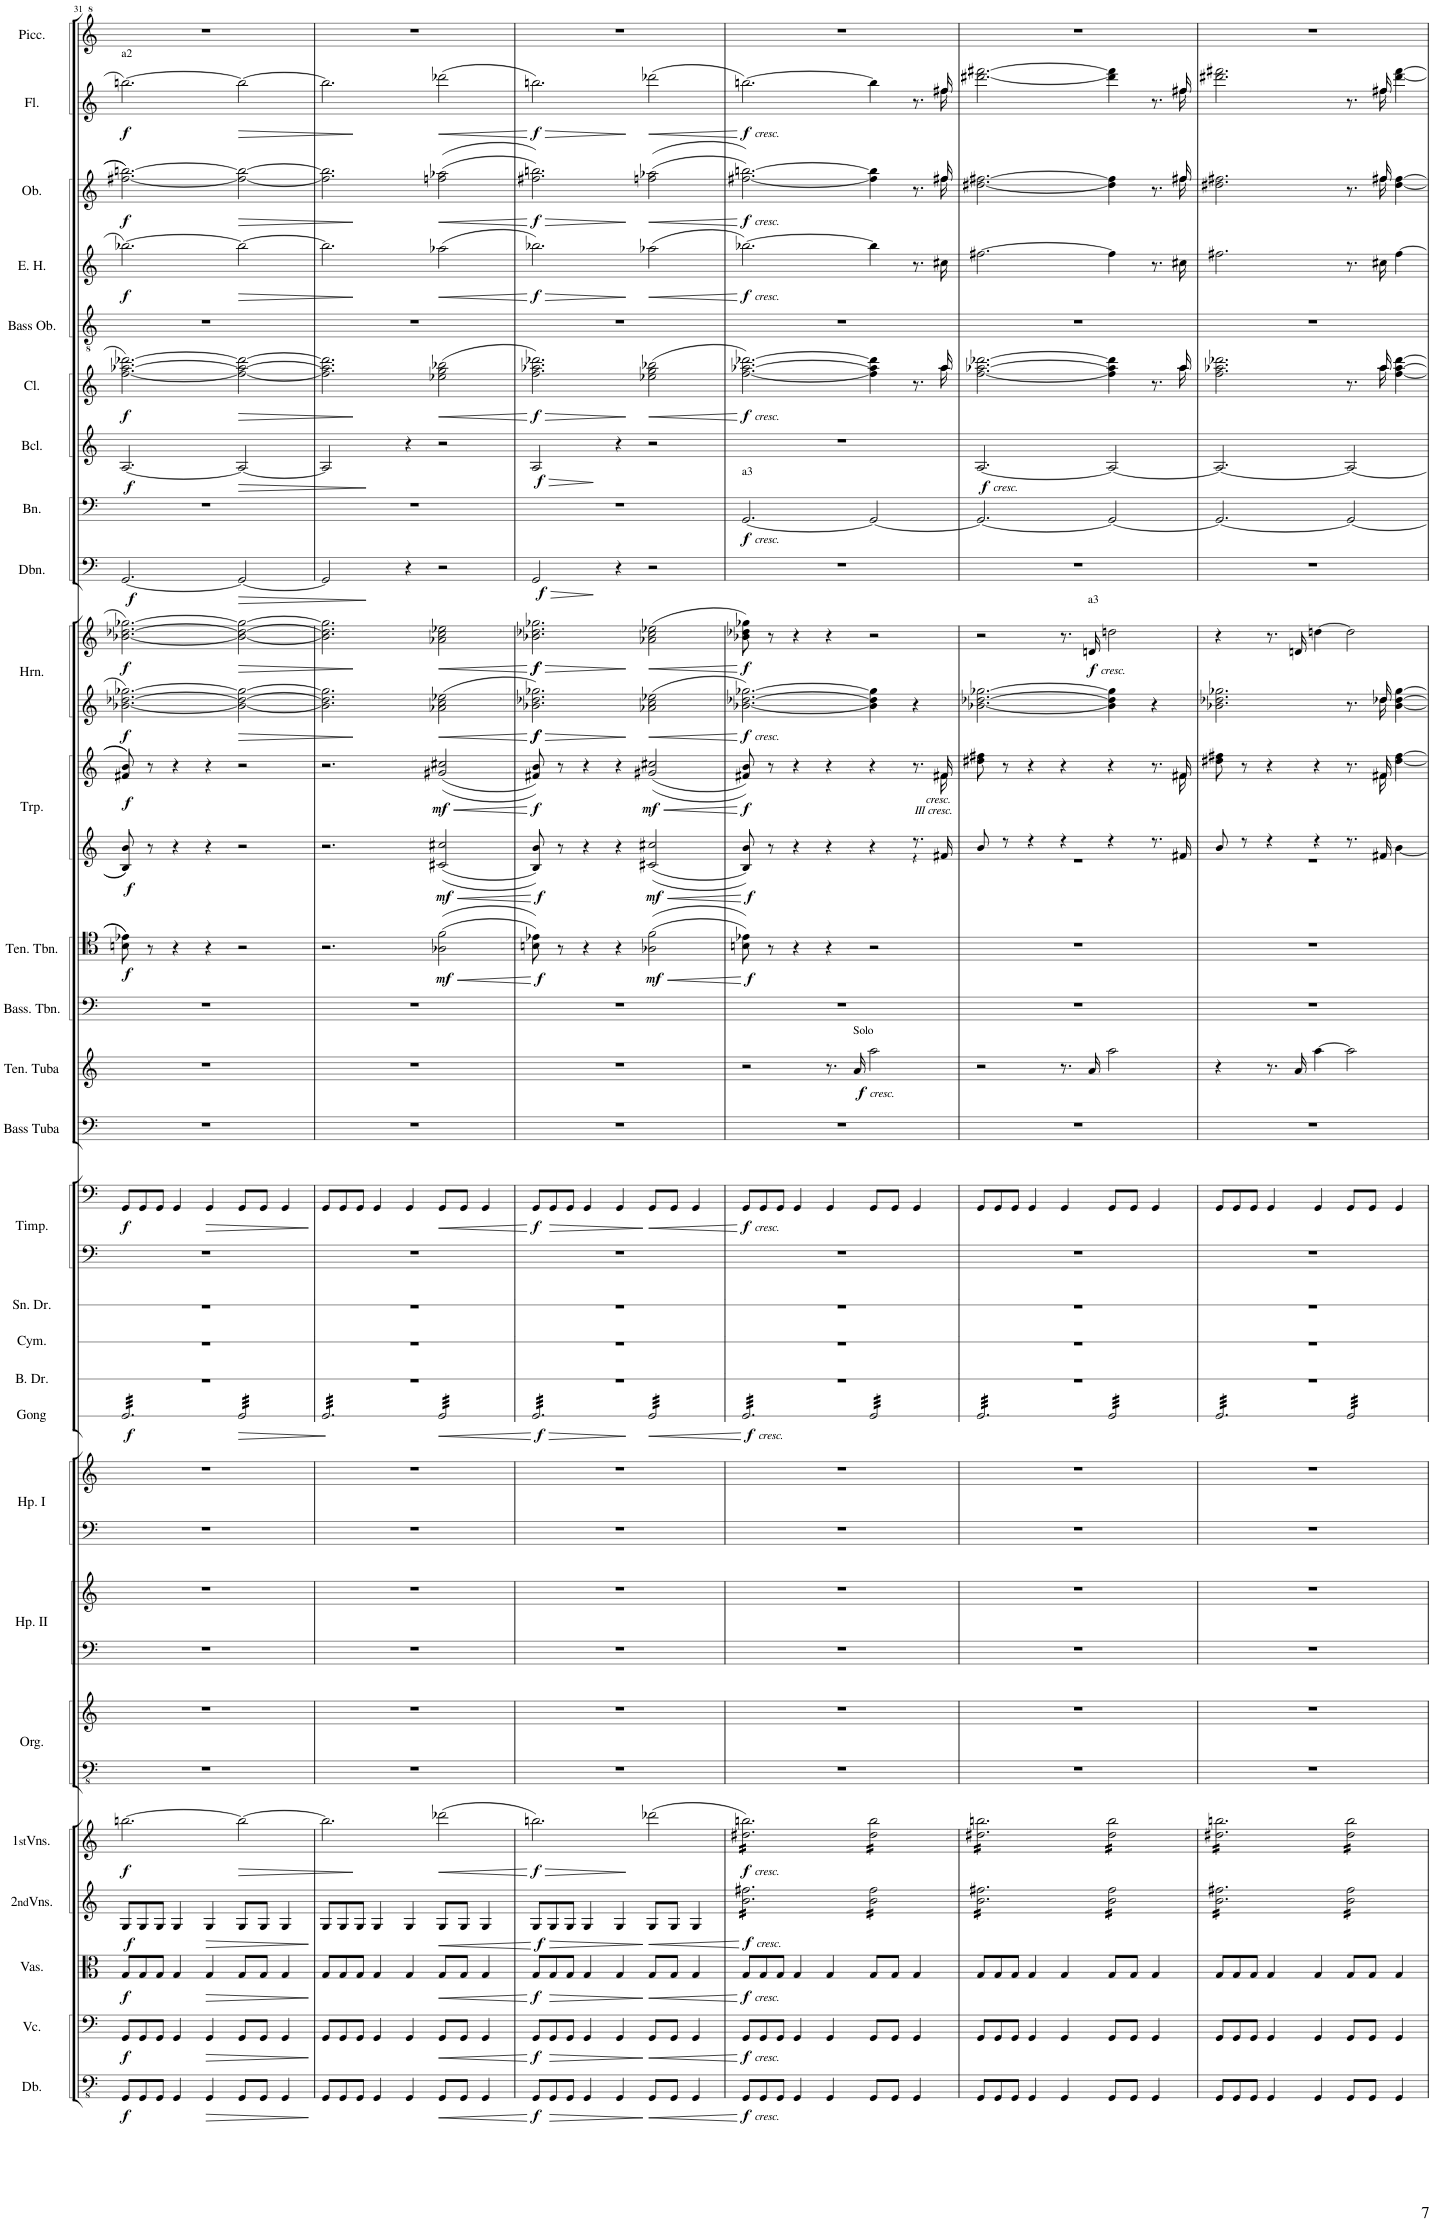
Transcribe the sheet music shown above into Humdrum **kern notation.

**kern	**dynam	**kern	**dynam	**kern	**dynam	**kern	**dynam	**kern	**dynam	**kern	**kern	**kern	**kern	**kern	**kern	**kern	**dynam	**kern	**kern	**kern	**kern	**kern	**dynam	**kern	**kern	**dynam	**kern	**kern	**dynam	**kern	**dynam	**kern	**dynam	**kern	**dynam	**kern	**dynam	**kern	**dynam	**kern	**dynam	**kern	**dynam	**kern	**dynam	**kern	**kern	**dynam	**kern	**dynam	**kern	**dynam	**kern
*part34	*part34	*part33	*part33	*part32	*part32	*part31	*part31	*part30	*part30	*part29	*part28	*part27	*part26	*part25	*part24	*part23	*part23	*part22	*part21	*part20	*part19	*part18	*part18	*part17	*part16	*part16	*part15	*part14	*part14	*part13	*part13	*part12	*part12	*part11	*part11	*part10	*part10	*part9	*part9	*part8	*part8	*part7	*part7	*part6	*part6	*part5	*part4	*part4	*part3	*part3	*part2	*part2	*part1
*staff34	*staff34	*staff33	*staff33	*staff32	*staff32	*staff31	*staff31	*staff30	*staff30	*staff29	*staff28	*staff27	*staff26	*staff25	*staff24	*staff23	*staff23	*staff22	*staff21	*staff20	*staff19	*staff18	*staff18	*staff17	*staff16	*staff16	*staff15	*staff14	*staff14	*staff13	*staff13	*staff12	*staff12	*staff11	*staff11	*staff10	*staff10	*staff9	*staff9	*staff8	*staff8	*staff7	*staff7	*staff6	*staff6	*staff5	*staff4	*staff4	*staff3	*staff3	*staff2	*staff2	*staff1
*I"Doublebasses	*	*I"Violoncellos	*	*I"Violas	*	*I"2ndViolins	*	*I"1stViolins	*	*I"Organ	*I"Organ	*I"Harp II	*I"Harp II	*I"Harp I	*I"Harp I	*I"Gong	*	*I"Bass Drum	*I"Cymbal	*I"Side Drum	*I"6 Timpani (two players)	*I"6 Timpani (two players)	*	*I"Bass Tuba	*I"Tenor Tuba in Bb	*	*I"Bass Trombone	*I"2 Tenor Trombones	*	*I"4 Trumpets in C	*	*I"4 Trumpets in C	*	*I"6 Horns in F	*	*I"6 Horns in F	*	*I"Double Bassoon	*	*I"3 Bassoons	*	*I"Bass Clarinet in Bb	*	*I"3 Clarinets in Bb	*	*I"Bass Oboe	*I"English Horn	*	*I"2 Oboes	*	*I"2 Flutes	*	*I"2 Piccolos
*I'Db.	*	*I'Vc.	*	*I'Vas.	*	*I'2ndVns.	*	*I'1stVns.	*	*I'Org.	*I'Org.	*I'Hp. II	*I'Hp. II	*I'Hp. I	*I'Hp. I	*I'Gong	*	*I'B. Dr.	*I'Cym.	*	*I'Timp.	*I'Timp.	*	*I'Bass Tuba	*I'Ten. Tuba	*	*I'Bass. Tbn.	*I'Ten. Tbn.	*	*I'Trp.	*	*I'Trp.	*	*I'Hrn.	*	*I'Hrn.	*	*I'Dbn.	*	*I'Bn.	*	*I'Bcl.	*	*I'Cl.	*	*I'Bass Ob.	*I'E. H.	*	*I'Ob.	*	*I'Fl.	*	*I'Picc.
!!LO:PB:g=z
*clefFv4	*	*clefF4	*	*clefC3	*	*clefG2	*	*clefG2	*	*clefFv4	*clefG2	*clefF4	*clefG2	*clefF4	*clefG2	*clefX	*	*clefX	*clefX	*clefX	*clefF4	*clefF4	*	*clefF4	*clefG2	*	*clefF4	*clefC4	*	*clefG2	*	*clefG2	*	*clefG2	*	*clefG2	*	*clefF4	*	*clefF4	*	*clefG2	*	*clefG2	*	*clefGv2	*clefG2	*	*clefG2	*	*clefG2	*	*clefG^2
*Trd7c12	*	*	*	*	*	*	*	*	*	*	*	*	*	*	*	*	*	*	*	*	*	*	*	*	*Trd8c14	*	*	*	*	*	*	*	*	*Trd4c7	*	*Trd4c7	*	*Trd7c12	*	*	*	*Trd8c14	*	*Trd1c2	*	*	*Trd4c7	*	*	*	*	*	*Trd-7c-12
*k[]	*	*k[]	*	*k[]	*	*k[]	*	*k[]	*	*k[]	*k[]	*k[]	*k[]	*k[]	*k[]	*k[]	*	*k[]	*k[]	*k[]	*k[]	*k[]	*	*k[]	*k[]	*	*k[]	*k[]	*	*k[]	*	*k[]	*	*k[]	*	*k[]	*	*k[]	*	*k[]	*	*k[]	*	*k[]	*	*k[]	*k[]	*	*k[]	*	*k[]	*	*k[]
*M5/4	*	*M5/4	*	*M5/4	*	*M5/4	*	*M5/4	*	*M5/4	*M5/4	*M5/4	*M5/4	*M5/4	*M5/4	*M5/4	*	*M5/4	*M5/4	*M5/4	*M5/4	*M5/4	*	*M5/4	*M5/4	*	*M5/4	*M5/4	*	*M5/4	*	*M5/4	*	*M5/4	*	*M5/4	*	*M5/4	*	*M5/4	*	*M5/4	*	*M5/4	*	*M5/4	*M5/4	*	*M5/4	*	*M5/4	*	*M5/4
=31	=31	=31	=31	=31	=31	=31	=31	=31	=31	=31	=31	=31	=31	=31	=31	=31	=31	=31	=31	=31	=31	=31	=31	=31	=31	=31	=31	=31	=31	=31	=31	=31	=31	=31	=31	=31	=31	=31	=31	=31	=31	=31	=31	=31	=31	=31	=31	=31	=31	=31	=31	=31	=31
!	!	!	!	!	!	!	!	!	!	!	!	!	!	!	!	!	!	!	!	!	!	!	!	!	!	!	!	!	!	!	!	!	!	!	!	!	!	!	!	!	!	!	!	!	!	!	!	!	!	!	!LO:TX:a:t=a2	!	!
!	!LO:DY:b	!	!LO:DY:b	!	!LO:DY:b	!	!LO:DY:b	!	!LO:DY:b	!	!	!	!	!	!	!	!LO:DY:b	!	!	!	!	!	!LO:DY:b	!	!	!	!	!	!LO:DY:b	!	!LO:DY:b	!	!LO:DY:b	!	!LO:DY:b	!	!LO:DY:b	!	!LO:DY:b	!	!	!	!LO:DY:b	!	!LO:DY:b	!	!	!LO:DY:b	!	!LO:DY:b	!	!LO:DY:b	!
*	*	*	*	*	*	*	*	*	*	*	*	*	*	*	*	*tremolo	*	*	*	*	*	*	*	*	*	*	*	*	*	*	*	*	*	*	*	*	*	*	*	*	*	*	*	*	*	*	*	*	*	*	*	*	*
12GGG'/L	f	12GG'/L	f	12G'/L	f	12G'/L	f	[2.bbn\	f	4%5r	4%5r	4%5r	4%5r	4%5r	4%5r	32Re/LLL	f	4%5r	4%5r	4%5r	4%5r	12GG'/L	f	4%5r	4%5r	.	4%5r	8Bn\ 8e-X\	f	8B/ 8b/	f	8f#X/ 8b/	f	[2.b-X\ [2.dd-X\ [2.gg-X\	f	[2.b-X\ [2.dd-X\ [2.gg-X\	f	[2.GG/	f	4%5r	.	[2.A/	f	[2.ff\ [2.aa-X\ [2.ddd-X\	f	4%5r	[2.bb-X\	f	[2.ff#X\ [2.bbn\	f	[2.bbn\	f	4%5r
.	.	.	.	.	.	.	.	.	.	.	.	.	.	.	.	32Re/	.	.	.	.	.	.	.	.	.	.	.	.	.	.	.	.	.	.	.	.	.	.	.	.	.	.	.	.	.	.	.	.	.	.	.	.	.
.	.	.	.	.	.	.	.	.	.	.	.	.	.	.	.	32Re/	.	.	.	.	.	.	.	.	.	.	.	.	.	.	.	.	.	.	.	.	.	.	.	.	.	.	.	.	.	.	.	.	.	.	.	.	.
12GGG'/	.	12GG'/	.	12G'/	.	12G'/	.	.	.	.	.	.	.	.	.	.	.	.	.	.	.	12GG'/	.	.	.	.	.	.	.	.	.	.	.	.	.	.	.	.	.	.	.	.	.	.	.	.	.	.	.	.	.	.	.
.	.	.	.	.	.	.	.	.	.	.	.	.	.	.	.	32Re/	.	.	.	.	.	.	.	.	.	.	.	.	.	.	.	.	.	.	.	.	.	.	.	.	.	.	.	.	.	.	.	.	.	.	.	.	.
.	.	.	.	.	.	.	.	.	.	.	.	.	.	.	.	32Re/	.	.	.	.	.	.	.	.	.	.	.	8r	.	8r	.	8r	.	.	.	.	.	.	.	.	.	.	.	.	.	.	.	.	.	.	.	.	.
.	.	.	.	.	.	.	.	.	.	.	.	.	.	.	.	32Re/	.	.	.	.	.	.	.	.	.	.	.	.	.	.	.	.	.	.	.	.	.	.	.	.	.	.	.	.	.	.	.	.	.	.	.	.	.
12GGG'/J	.	12GG'/J	.	12G'/J	.	12G'/J	.	.	.	.	.	.	.	.	.	.	.	.	.	.	.	12GG'/J	.	.	.	.	.	.	.	.	.	.	.	.	.	.	.	.	.	.	.	.	.	.	.	.	.	.	.	.	.	.	.
.	.	.	.	.	.	.	.	.	.	.	.	.	.	.	.	32Re/	.	.	.	.	.	.	.	.	.	.	.	.	.	.	.	.	.	.	.	.	.	.	.	.	.	.	.	.	.	.	.	.	.	.	.	.	.
.	.	.	.	.	.	.	.	.	.	.	.	.	.	.	.	32Re/	.	.	.	.	.	.	.	.	.	.	.	.	.	.	.	.	.	.	.	.	.	.	.	.	.	.	.	.	.	.	.	.	.	.	.	.	.
4GGG'/	.	4GG'/	.	4G'/	.	4G'/	.	.	.	.	.	.	.	.	.	32Re/	.	.	.	.	.	4GG'/	.	.	.	.	.	4r	.	4r	.	4r	.	.	.	.	.	.	.	.	.	.	.	.	.	.	.	.	.	.	.	.	.
.	.	.	.	.	.	.	.	.	.	.	.	.	.	.	.	32Re/	.	.	.	.	.	.	.	.	.	.	.	.	.	.	.	.	.	.	.	.	.	.	.	.	.	.	.	.	.	.	.	.	.	.	.	.	.
.	.	.	.	.	.	.	.	.	.	.	.	.	.	.	.	32Re/	.	.	.	.	.	.	.	.	.	.	.	.	.	.	.	.	.	.	.	.	.	.	.	.	.	.	.	.	.	.	.	.	.	.	.	.	.
.	.	.	.	.	.	.	.	.	.	.	.	.	.	.	.	32Re/	.	.	.	.	.	.	.	.	.	.	.	.	.	.	.	.	.	.	.	.	.	.	.	.	.	.	.	.	.	.	.	.	.	.	.	.	.
.	.	.	.	.	.	.	.	.	.	.	.	.	.	.	.	32Re/	.	.	.	.	.	.	.	.	.	.	.	.	.	.	.	.	.	.	.	.	.	.	.	.	.	.	.	.	.	.	.	.	.	.	.	.	.
.	.	.	.	.	.	.	.	.	.	.	.	.	.	.	.	32Re/	.	.	.	.	.	.	.	.	.	.	.	.	.	.	.	.	.	.	.	.	.	.	.	.	.	.	.	.	.	.	.	.	.	.	.	.	.
.	.	.	.	.	.	.	.	.	.	.	.	.	.	.	.	32Re/	.	.	.	.	.	.	.	.	.	.	.	.	.	.	.	.	.	.	.	.	.	.	.	.	.	.	.	.	.	.	.	.	.	.	.	.	.
.	.	.	.	.	.	.	.	.	.	.	.	.	.	.	.	32Re/	.	.	.	.	.	.	.	.	.	.	.	.	.	.	.	.	.	.	.	.	.	.	.	.	.	.	.	.	.	.	.	.	.	.	.	.	.
!	!LO:HP:b	!	!LO:HP:b	!	!LO:HP:b	!	!LO:HP:b	!	!	!	!	!	!	!	!	!	!	!	!	!	!	!	!LO:HP:b	!	!	!	!	!	!	!	!	!	!	!	!	!	!	!	!	!	!	!	!	!	!	!	!	!	!	!	!	!	!
4GGG'/	>	4GG'/	>	4G'/	>	4G'/	>	.	.	.	.	.	.	.	.	32Re/	.	.	.	.	.	4GG'/	>	.	.	.	.	4r	.	4r	.	4r	.	.	.	.	.	.	.	.	.	.	.	.	.	.	.	.	.	.	.	.	.
.	.	.	.	.	.	.	.	.	.	.	.	.	.	.	.	32Re/	.	.	.	.	.	.	.	.	.	.	.	.	.	.	.	.	.	.	.	.	.	.	.	.	.	.	.	.	.	.	.	.	.	.	.	.	.
.	.	.	.	.	.	.	.	.	.	.	.	.	.	.	.	32Re/	.	.	.	.	.	.	.	.	.	.	.	.	.	.	.	.	.	.	.	.	.	.	.	.	.	.	.	.	.	.	.	.	.	.	.	.	.
.	.	.	.	.	.	.	.	.	.	.	.	.	.	.	.	32Re/	.	.	.	.	.	.	.	.	.	.	.	.	.	.	.	.	.	.	.	.	.	.	.	.	.	.	.	.	.	.	.	.	.	.	.	.	.
.	.	.	.	.	.	.	.	.	.	.	.	.	.	.	.	32Re/	.	.	.	.	.	.	.	.	.	.	.	.	.	.	.	.	.	.	.	.	.	.	.	.	.	.	.	.	.	.	.	.	.	.	.	.	.
.	.	.	.	.	.	.	.	.	.	.	.	.	.	.	.	32Re/	.	.	.	.	.	.	.	.	.	.	.	.	.	.	.	.	.	.	.	.	.	.	.	.	.	.	.	.	.	.	.	.	.	.	.	.	.
.	.	.	.	.	.	.	.	.	.	.	.	.	.	.	.	32Re/	.	.	.	.	.	.	.	.	.	.	.	.	.	.	.	.	.	.	.	.	.	.	.	.	.	.	.	.	.	.	.	.	.	.	.	.	.
.	.	.	.	.	.	.	.	.	.	.	.	.	.	.	.	32Re/JJJ	.	.	.	.	.	.	.	.	.	.	.	.	.	.	.	.	.	.	.	.	.	.	.	.	.	.	.	.	.	.	.	.	.	.	.	.	.
!	!	!	!	!	!	!	!	!	!LO:HP:b	!	!	!	!	!	!	!	!LO:HP:b	!	!	!	!	!	!	!	!	!	!	!	!	!	!	!	!	!	!	!	!LO:HP:b	!	!LO:HP:b	!	!	!	!LO:HP:b	!	!LO:HP:b	!	!	!LO:HP:b	!	!LO:HP:b	!	!LO:HP:b	!
8GGG'/L	.	8GG'/L	.	8G'/L	.	8G'/L	.	2bb\_	>	.	.	.	.	.	.	32Re/LLL	>	.	.	.	.	8GG'/L	.	.	.	.	.	2r	.	2r	.	2r	.	2b-\_ 2dd-\_ 2gg-\_	.	2b-\_ 2dd-\_ 2gg-\_	>	2GG/_	>	.	.	2A/_	>	2ff\_ 2aa-\_ 2ddd-\_	>	.	2bb-\_	>	2ff#\_ 2bb\_	>	2bb\_	>	.
.	.	.	.	.	.	.	.	.	.	.	.	.	.	.	.	32Re/	.	.	.	.	.	.	.	.	.	.	.	.	.	.	.	.	.	.	.	.	.	.	.	.	.	.	.	.	.	.	.	.	.	.	.	.	.
.	.	.	.	.	.	.	.	.	.	.	.	.	.	.	.	32Re/	.	.	.	.	.	.	.	.	.	.	.	.	.	.	.	.	.	.	.	.	.	.	.	.	.	.	.	.	.	.	.	.	.	.	.	.	.
.	.	.	.	.	.	.	.	.	.	.	.	.	.	.	.	32Re/	.	.	.	.	.	.	.	.	.	.	.	.	.	.	.	.	.	.	.	.	.	.	.	.	.	.	.	.	.	.	.	.	.	.	.	.	.
8GGG'/J	.	8GG'/J	.	8G'/J	.	8G'/J	.	.	.	.	.	.	.	.	.	32Re/	.	.	.	.	.	8GG'/J	.	.	.	.	.	.	.	.	.	.	.	.	.	.	.	.	.	.	.	.	.	.	.	.	.	.	.	.	.	.	.
.	.	.	.	.	.	.	.	.	.	.	.	.	.	.	.	32Re/	.	.	.	.	.	.	.	.	.	.	.	.	.	.	.	.	.	.	.	.	.	.	.	.	.	.	.	.	.	.	.	.	.	.	.	.	.
.	.	.	.	.	.	.	.	.	.	.	.	.	.	.	.	32Re/	.	.	.	.	.	.	.	.	.	.	.	.	.	.	.	.	.	.	.	.	.	.	.	.	.	.	.	.	.	.	.	.	.	.	.	.	.
.	.	.	.	.	.	.	.	.	.	.	.	.	.	.	.	32Re/	.	.	.	.	.	.	.	.	.	.	.	.	.	.	.	.	.	.	.	.	.	.	.	.	.	.	.	.	.	.	.	.	.	.	.	.	.
4GGG'/	.	4GG'/	.	4G'/	.	4G'/	.	.	.	.	.	.	.	.	.	32Re/	.	.	.	.	.	4GG'/	.	.	.	.	.	.	.	.	.	.	.	.	.	.	.	.	.	.	.	.	.	.	.	.	.	.	.	.	.	.	.
.	.	.	.	.	.	.	.	.	.	.	.	.	.	.	.	32Re/	.	.	.	.	.	.	.	.	.	.	.	.	.	.	.	.	.	.	.	.	.	.	.	.	.	.	.	.	.	.	.	.	.	.	.	.	.
.	.	.	.	.	.	.	.	.	.	.	.	.	.	.	.	32Re/	.	.	.	.	.	.	.	.	.	.	.	.	.	.	.	.	.	.	.	.	.	.	.	.	.	.	.	.	.	.	.	.	.	.	.	.	.
.	.	.	.	.	.	.	.	.	.	.	.	.	.	.	.	32Re/	.	.	.	.	.	.	.	.	.	.	.	.	.	.	.	.	.	.	.	.	.	.	.	.	.	.	.	.	.	.	.	.	.	.	.	.	.
.	.	.	.	.	.	.	.	.	.	.	.	.	.	.	.	32Re/	.	.	.	.	.	.	.	.	.	.	.	.	.	.	.	.	.	.	.	.	.	.	.	.	.	.	.	.	.	.	.	.	.	.	.	.	.
.	.	.	.	.	.	.	.	.	.	.	.	.	.	.	.	32Re/	.	.	.	.	.	.	.	.	.	.	.	.	.	.	.	.	.	.	.	.	.	.	.	.	.	.	.	.	.	.	.	.	.	.	.	.	.
.	.	.	.	.	.	.	.	.	.	.	.	.	.	.	.	32Re/	.	.	.	.	.	.	.	.	.	.	.	.	.	.	.	.	.	.	.	.	.	.	.	.	.	.	.	.	.	.	.	.	.	.	.	.	.
.	.	.	.	.	.	.	.	.	.	.	.	.	.	.	.	32Re/JJJ	.	.	.	.	.	.	.	.	.	.	.	.	.	.	.	.	.	.	.	.	.	.	.	.	.	.	.	.	.	.	.	.	.	.	.	.	.
=32	=32	=32	=32	=32	=32	=32	=32	=32	=32	=32	=32	=32	=32	=32	=32	=32	=32	=32	=32	=32	=32	=32	=32	=32	=32	=32	=32	=32	=32	=32	=32	=32	=32	=32	=32	=32	=32	=32	=32	=32	=32	=32	=32	=32	=32	=32	=32	=32	=32	=32	=32	=32	=32
12GGG'/L	.	12GG'/L	.	12G'/L	.	12G'/L	.	2.bb\]	.	4%5r	4%5r	4%5r	4%5r	4%5r	4%5r	32Re/LLL	.	4%5r	4%5r	4%5r	4%5r	12GG'/L	.	4%5r	4%5r	.	4%5r	2.r	.	2.r	.	2.r	.	2.b-\] 2.dd-\] 2.gg-\]	.	2.b-\] 2.dd-\] 2.gg-\]	.	2GG/]	.	4%5r	.	2A/]	.	2.ff\] 2.aa-\] 2.ddd-\]	.	4%5r	2.bb-\]	.	2.ff#\] 2.bb\]	.	2.bb\]	.	4%5r
.	.	.	.	.	.	.	.	.	.	.	.	.	.	.	.	32Re/	.	.	.	.	.	.	.	.	.	.	.	.	.	.	.	.	.	.	.	.	.	.	.	.	.	.	.	.	.	.	.	.	.	.	.	.	.
.	.	.	.	.	.	.	.	.	.	.	.	.	.	.	.	32Re/	.	.	.	.	.	.	.	.	.	.	.	.	.	.	.	.	.	.	.	.	.	.	.	.	.	.	.	.	.	.	.	.	.	.	.	.	.
12GGG'/	.	12GG'/	.	12G'/	.	12G'/	.	.	.	.	.	.	.	.	.	.	.	.	.	.	.	12GG'/	.	.	.	.	.	.	.	.	.	.	.	.	.	.	.	.	.	.	.	.	.	.	.	.	.	.	.	.	.	.	.
.	.	.	.	.	.	.	.	.	.	.	.	.	.	.	.	32Re/	.	.	.	.	.	.	.	.	.	.	.	.	.	.	.	.	.	.	.	.	.	.	.	.	.	.	.	.	.	.	.	.	.	.	.	.	.
.	.	.	.	.	.	.	.	.	.	.	.	.	.	.	.	32Re/	.	.	.	.	.	.	.	.	.	.	.	.	.	.	.	.	.	.	.	.	.	.	.	.	.	.	.	.	.	.	.	.	.	.	.	.	.
.	.	.	.	.	.	.	.	.	.	.	.	.	.	.	.	32Re/	.	.	.	.	.	.	.	.	.	.	.	.	.	.	.	.	.	.	.	.	.	.	.	.	.	.	.	.	.	.	.	.	.	.	.	.	.
12GGG'/J	.	12GG'/J	.	12G'/J	.	12G'/J	.	.	.	.	.	.	.	.	.	.	.	.	.	.	.	12GG'/J	.	.	.	.	.	.	.	.	.	.	.	.	.	.	.	.	.	.	.	.	.	.	.	.	.	.	.	.	.	.	.
.	.	.	.	.	.	.	.	.	.	.	.	.	.	.	.	32Re/	.	.	.	.	.	.	.	.	.	.	.	.	.	.	.	.	.	.	.	.	.	.	.	.	.	.	.	.	.	.	.	.	.	.	.	.	.
.	.	.	.	.	.	.	.	.	.	.	.	.	.	.	.	32Re/	.	.	.	.	.	.	.	.	.	.	.	.	.	.	.	.	.	.	.	.	.	.	.	.	.	.	.	.	.	.	.	.	.	.	.	.	.
4GGG'/	.	4GG'/	.	4G'/	.	4G'/	.	.	.	.	.	.	.	.	.	32Re/	.	.	.	.	.	4GG'/	.	.	.	.	.	.	.	.	.	.	.	.	.	.	.	.	.	.	.	.	.	.	.	.	.	.	.	.	.	.	.
.	.	.	.	.	.	.	.	.	.	.	.	.	.	.	.	32Re/	.	.	.	.	.	.	.	.	.	.	.	.	.	.	.	.	.	.	.	.	.	.	.	.	.	.	.	.	.	.	.	.	.	.	.	.	.
.	.	.	.	.	.	.	.	.	.	.	.	.	.	.	.	32Re/	.	.	.	.	.	.	.	.	.	.	.	.	.	.	.	.	.	.	.	.	.	.	.	.	.	.	.	.	.	.	.	.	.	.	.	.	.
.	.	.	.	.	.	.	.	.	.	.	.	.	.	.	.	32Re/	.	.	.	.	.	.	.	.	.	.	.	.	.	.	.	.	.	.	.	.	.	.	.	.	.	.	.	.	.	.	.	.	.	.	.	.	.
.	.	.	.	.	.	.	.	.	.	.	.	.	.	.	.	32Re/	.	.	.	.	.	.	.	.	.	.	.	.	.	.	.	.	.	.	.	.	.	.	.	.	.	.	.	.	.	.	.	.	.	.	.	.	.
.	.	.	.	.	.	.	.	.	.	.	.	.	.	.	.	32Re/	.	.	.	.	.	.	.	.	.	.	.	.	.	.	.	.	.	.	.	.	.	.	.	.	.	.	.	.	.	.	.	.	.	.	.	.	.
.	.	.	.	.	.	.	.	.	.	.	.	.	.	.	.	32Re/	.	.	.	.	.	.	.	.	.	.	.	.	.	.	.	.	.	.	.	.	.	.	.	.	.	.	.	.	.	.	.	.	.	.	.	.	.
.	.	.	.	.	.	.	.	.	.	.	.	.	.	.	.	32Re/	.	.	.	.	.	.	.	.	.	.	.	.	.	.	.	.	.	.	.	.	.	.	.	.	.	.	.	.	.	.	.	.	.	.	.	.	.
4GGG'/	.	4GG'/	.	4G'/	.	4G'/	.	.	.	.	.	.	.	.	.	32Re/	.	.	.	.	.	4GG'/	.	.	.	.	.	.	.	.	.	.	.	.	.	.	.	4r	]	.	.	4r	]	.	.	.	.	.	.	.	.	.	.
.	.	.	.	.	.	.	.	.	.	.	.	.	.	.	.	32Re/	.	.	.	.	.	.	.	.	.	.	.	.	.	.	.	.	.	.	.	.	.	.	.	.	.	.	.	.	.	.	.	.	.	.	.	.	.
.	.	.	.	.	.	.	.	.	.	.	.	.	.	.	.	32Re/	.	.	.	.	.	.	.	.	.	.	.	.	.	.	.	.	.	.	.	.	.	.	.	.	.	.	.	.	.	.	.	.	.	.	.	.	.
.	.	.	.	.	.	.	.	.	.	.	.	.	.	.	.	32Re/	.	.	.	.	.	.	.	.	.	.	.	.	.	.	.	.	.	.	.	.	.	.	.	.	.	.	.	.	.	.	.	.	.	.	.	.	.
.	.	.	.	.	.	.	.	.	.	.	.	.	.	.	.	32Re/	.	.	.	.	.	.	.	.	.	.	.	.	.	.	.	.	.	.	.	.	.	.	.	.	.	.	.	.	.	.	.	.	.	.	.	.	.
.	.	.	.	.	.	.	.	.	.	.	.	.	.	.	.	32Re/	.	.	.	.	.	.	.	.	.	.	.	.	.	.	.	.	.	.	.	.	.	.	.	.	.	.	.	.	.	.	.	.	.	.	.	.	.
.	.	.	.	.	.	.	.	.	.	.	.	.	.	.	.	32Re/	.	.	.	.	.	.	.	.	.	.	.	.	.	.	.	.	.	.	.	.	.	.	.	.	.	.	.	.	.	.	.	.	.	.	.	.	.
.	.	.	.	.	.	.	.	.	.	.	.	.	.	.	.	32Re/JJJ	.	.	.	.	.	.	.	.	.	.	.	.	.	.	.	.	.	.	.	.	.	.	.	.	.	.	.	.	.	.	.	.	.	.	.	.	.
!	!LO:HP:b	!	!LO:HP:b	!	!LO:HP:b	!	!LO:HP:b	!	!LO:HP:b	!	!	!	!	!	!	!	!LO:HP:b	!	!	!	!	!	!LO:HP:b	!	!	!	!	!	!LO:HP:b	!	!	!	!LO:HP:b	!	!	!	!LO:HP:n=1:b	!	!	!	!	!	!	!	!LO:HP:n=1:b	!	!	!LO:HP:n=1:b	!	!LO:HP:n=1:b	!	!LO:HP:n=1:b	!
!	!	!	!	!	!	!	!	!	!	!	!	!	!	!	!	!	!	!	!	!	!	!	!	!	!	!	!	!	!LO:DY:n=1:b	!	!LO:DY:b	!	!LO:DY:n=1:b	!	!	!	!	!	!	!	!	!	!	!	!	!	!	!	!	!	!	!	!
8GGG'/L	<	8GG'/L	<	8G'/L	<	8G'/L	<	(2ddd-X\	<	.	.	.	.	.	.	32Re/LLL	<	.	.	.	.	8GG'/L	<	.	.	.	.	((2A-X\ 2f\	< mf	2c#X/ 2cc#X/	mf	((2g#X/ 2cc#X/	< mf	2a-X\ 2cc\ 2ee-X\	.	2a-X\ 2cc\ 2ee-X\	] <	2r	.	.	.	2r	.	(2ee-X\ 2gg\ 2bb-X\	] <	.	(2aa-X\	] <	((2ffn\ 2aa-X\	] <	(2ddd-X\	] <	.
.	.	.	.	.	.	.	.	.	.	.	.	.	.	.	.	32Re/	.	.	.	.	.	.	.	.	.	.	.	.	.	.	.	.	.	.	.	.	.	.	.	.	.	.	.	.	.	.	.	.	.	.	.	.	.
.	.	.	.	.	.	.	.	.	.	.	.	.	.	.	.	32Re/	.	.	.	.	.	.	.	.	.	.	.	.	.	.	.	.	.	.	.	.	.	.	.	.	.	.	.	.	.	.	.	.	.	.	.	.	.
.	.	.	.	.	.	.	.	.	.	.	.	.	.	.	.	32Re/	.	.	.	.	.	.	.	.	.	.	.	.	.	.	.	.	.	.	.	.	.	.	.	.	.	.	.	.	.	.	.	.	.	.	.	.	.
8GGG'/J	.	8GG'/J	.	8G'/J	.	8G'/J	.	.	.	.	.	.	.	.	.	32Re/	.	.	.	.	.	8GG'/J	.	.	.	.	.	.	.	.	.	.	.	.	.	.	.	.	.	.	.	.	.	.	.	.	.	.	.	.	.	.	.
.	.	.	.	.	.	.	.	.	.	.	.	.	.	.	.	32Re/	.	.	.	.	.	.	.	.	.	.	.	.	.	.	.	.	.	.	.	.	.	.	.	.	.	.	.	.	.	.	.	.	.	.	.	.	.
.	.	.	.	.	.	.	.	.	.	.	.	.	.	.	.	32Re/	.	.	.	.	.	.	.	.	.	.	.	.	.	.	.	.	.	.	.	.	.	.	.	.	.	.	.	.	.	.	.	.	.	.	.	.	.
.	.	.	.	.	.	.	.	.	.	.	.	.	.	.	.	32Re/	.	.	.	.	.	.	.	.	.	.	.	.	.	.	.	.	.	.	.	.	.	.	.	.	.	.	.	.	.	.	.	.	.	.	.	.	.
4GGG'/	.	4GG'/	.	4G'/	.	4G'/	.	.	.	.	.	.	.	.	.	32Re/	.	.	.	.	.	4GG'/	.	.	.	.	.	.	.	.	.	.	.	.	.	.	.	.	.	.	.	.	.	.	.	.	.	.	.	.	.	.	.
.	.	.	.	.	.	.	.	.	.	.	.	.	.	.	.	32Re/	.	.	.	.	.	.	.	.	.	.	.	.	.	.	.	.	.	.	.	.	.	.	.	.	.	.	.	.	.	.	.	.	.	.	.	.	.
.	.	.	.	.	.	.	.	.	.	.	.	.	.	.	.	32Re/	.	.	.	.	.	.	.	.	.	.	.	.	.	.	.	.	.	.	.	.	.	.	.	.	.	.	.	.	.	.	.	.	.	.	.	.	.
.	.	.	.	.	.	.	.	.	.	.	.	.	.	.	.	32Re/	.	.	.	.	.	.	.	.	.	.	.	.	.	.	.	.	.	.	.	.	.	.	.	.	.	.	.	.	.	.	.	.	.	.	.	.	.
.	.	.	.	.	.	.	.	.	.	.	.	.	.	.	.	32Re/	.	.	.	.	.	.	.	.	.	.	.	.	.	.	.	.	.	.	.	.	.	.	.	.	.	.	.	.	.	.	.	.	.	.	.	.	.
.	.	.	.	.	.	.	.	.	.	.	.	.	.	.	.	32Re/	.	.	.	.	.	.	.	.	.	.	.	.	.	.	.	.	.	.	.	.	.	.	.	.	.	.	.	.	.	.	.	.	.	.	.	.	.
.	.	.	.	.	.	.	.	.	.	.	.	.	.	.	.	32Re/	.	.	.	.	.	.	.	.	.	.	.	.	.	.	.	.	.	.	.	.	.	.	.	.	.	.	.	.	.	.	.	.	.	.	.	.	.
.	.	.	.	.	.	.	.	.	.	.	.	.	.	.	.	32Re/JJJ	.	.	.	.	.	.	.	.	.	.	.	.	.	.	.	.	.	.	.	.	.	.	.	.	.	.	.	.	.	.	.	.	.	.	.	.	.
.	]	.	]	.	]	.	]	.	]	.	.	.	.	.	.	.	]	.	.	.	.	.	]	.	.	.	.	.	.	.	.	.	[	.	.	.	[	.	.	.	.	.	.	.	[	.	.	[	.	[	.	[	.
=33	=33	=33	=33	=33	=33	=33	=33	=33	=33	=33	=33	=33	=33	=33	=33	=33	=33	=33	=33	=33	=33	=33	=33	=33	=33	=33	=33	=33	=33	=33	=33	=33	=33	=33	=33	=33	=33	=33	=33	=33	=33	=33	=33	=33	=33	=33	=33	=33	=33	=33	=33	=33	=33
!	!LO:DY:b	!	!LO:DY:b	!	!LO:DY:b	!	!LO:DY:b	!	!LO:DY:b	!	!	!	!	!	!	!	!LO:HP:b	!	!	!	!	!	!	!	!	!	!	!	!	!	!	!	!	!	!	!	!LO:HP:b	!	!LO:HP:b	!	!	!	!LO:HP:b	!	!LO:HP:b	!	!	!LO:HP:b	!	!LO:HP:b	!	!LO:HP:b	!
!	!	!	!	!	!	!	!	!	!	!	!	!	!	!	!	!	!LO:DY:n=1:b	!	!	!	!	!	!LO:DY:b	!	!	!	!	!	!LO:DY:b	!	!LO:DY:b	!	!LO:DY:b	!	!LO:DY:b	!	!	!	!	!	!	!	!	!	!	!	!	!	!	!	!	!	!
!	!	!	!	!	!	!	!	!	!	!	!	!	!	!	!	!	!	!	!	!	!	!	!	!	!	!	!	!	!	!	!	!	!	!	!LO:DY:n=1:b	!	!LO:DY:n=1:b	!	!	!	!	!	!	!	!	!	!	!	!	!	!	!	!
!	!	!	!	!	!	!	!	!	!	!	!	!	!	!	!	!	!	!	!	!	!	!	!	!	!	!	!	!	!	!	!	!	!	!	!	!	!LO:DY:n=2:b	!	!LO:DY:n=1:b	!	!	!	!LO:DY:n=1:b	!	!LO:DY:n=1:b	!	!	!LO:DY:n=1:b	!	!LO:DY:n=1:b	!	!LO:DY:n=1:b	!
12GGG'/L	f	12GG'/L	f	12G'/L	f	12G'/L	f	2.bbn\)	f	4%5r	4%5r	4%5r	4%5r	4%5r	4%5r	32Re/LLL	> f	4%5r	4%5r	4%5r	4%5r	12GG'/L	f	4%5r	4%5r	.	4%5r	8Bn\ 8e-X\))	f	8B/ 8b/	f	8f#X/ 8b/))	f	2.b-X\ 2.dd-X\ 2.gg-X\	f f	2.b-X\ 2.dd-X\ 2.gg-X\	> f f	2GG/	> f	4%5r	.	2A/	> f	2.ff\ 2.aa-X\ 2.ddd-X\)	> f	4%5r	2.bb-X\)	> f	2.ff#X\ 2.bbn\))	> f	2.bbn\)	> f	4%5r
.	.	.	.	.	.	.	.	.	.	.	.	.	.	.	.	32Re/	.	.	.	.	.	.	.	.	.	.	.	.	.	.	.	.	.	.	.	.	.	.	.	.	.	.	.	.	.	.	.	.	.	.	.	.	.
.	.	.	.	.	.	.	.	.	.	.	.	.	.	.	.	32Re/	.	.	.	.	.	.	.	.	.	.	.	.	.	.	.	.	.	.	.	.	.	.	.	.	.	.	.	.	.	.	.	.	.	.	.	.	.
!	!LO:HP:b	!	!LO:HP:b	!	!LO:HP:b	!	!LO:HP:b	!	!	!	!	!	!	!	!	!	!	!	!	!	!	!	!LO:HP:b	!	!	!	!	!	!	!	!	!	!	!	!	!	!	!	!	!	!	!	!	!	!	!	!	!	!	!	!	!	!
12GGG'/	>	12GG'/	>	12G'/	>	12G'/	>	.	.	.	.	.	.	.	.	.	.	.	.	.	.	12GG'/	>	.	.	.	.	.	.	.	.	.	.	.	.	.	.	.	.	.	.	.	.	.	.	.	.	.	.	.	.	.	.
.	.	.	.	.	.	.	.	.	.	.	.	.	.	.	.	32Re/	.	.	.	.	.	.	.	.	.	.	.	.	.	.	.	.	.	.	.	.	.	.	.	.	.	.	.	.	.	.	.	.	.	.	.	.	.
.	.	.	.	.	.	.	.	.	.	.	.	.	.	.	.	32Re/	.	.	.	.	.	.	.	.	.	.	.	8r	.	8r	.	8r	.	.	.	.	.	.	.	.	.	.	.	.	.	.	.	.	.	.	.	.	.
.	.	.	.	.	.	.	.	.	.	.	.	.	.	.	.	32Re/	.	.	.	.	.	.	.	.	.	.	.	.	.	.	.	.	.	.	.	.	.	.	.	.	.	.	.	.	.	.	.	.	.	.	.	.	.
12GGG'/J	.	12GG'/J	.	12G'/J	.	12G'/J	.	.	.	.	.	.	.	.	.	.	.	.	.	.	.	12GG'/J	.	.	.	.	.	.	.	.	.	.	.	.	.	.	.	.	.	.	.	.	.	.	.	.	.	.	.	.	.	.	.
.	.	.	.	.	.	.	.	.	.	.	.	.	.	.	.	32Re/	.	.	.	.	.	.	.	.	.	.	.	.	.	.	.	.	.	.	.	.	.	.	.	.	.	.	.	.	.	.	.	.	.	.	.	.	.
.	.	.	.	.	.	.	.	.	.	.	.	.	.	.	.	32Re/	.	.	.	.	.	.	.	.	.	.	.	.	.	.	.	.	.	.	.	.	.	.	.	.	.	.	.	.	.	.	.	.	.	.	.	.	.
4GGG'/	.	4GG'/	.	4G'/	.	4G'/	.	.	.	.	.	.	.	.	.	32Re/	.	.	.	.	.	4GG'/	.	.	.	.	.	4r	.	4r	.	4r	.	.	.	.	.	.	.	.	.	.	.	.	.	.	.	.	.	.	.	.	.
.	.	.	.	.	.	.	.	.	.	.	.	.	.	.	.	32Re/	.	.	.	.	.	.	.	.	.	.	.	.	.	.	.	.	.	.	.	.	.	.	.	.	.	.	.	.	.	.	.	.	.	.	.	.	.
.	.	.	.	.	.	.	.	.	.	.	.	.	.	.	.	32Re/	.	.	.	.	.	.	.	.	.	.	.	.	.	.	.	.	.	.	.	.	.	.	.	.	.	.	.	.	.	.	.	.	.	.	.	.	.
.	.	.	.	.	.	.	.	.	.	.	.	.	.	.	.	32Re/	.	.	.	.	.	.	.	.	.	.	.	.	.	.	.	.	.	.	.	.	.	.	.	.	.	.	.	.	.	.	.	.	.	.	.	.	.
.	.	.	.	.	.	.	.	.	.	.	.	.	.	.	.	32Re/	.	.	.	.	.	.	.	.	.	.	.	.	.	.	.	.	.	.	.	.	.	.	.	.	.	.	.	.	.	.	.	.	.	.	.	.	.
.	.	.	.	.	.	.	.	.	.	.	.	.	.	.	.	32Re/	.	.	.	.	.	.	.	.	.	.	.	.	.	.	.	.	.	.	.	.	.	.	.	.	.	.	.	.	.	.	.	.	.	.	.	.	.
.	.	.	.	.	.	.	.	.	.	.	.	.	.	.	.	32Re/	.	.	.	.	.	.	.	.	.	.	.	.	.	.	.	.	.	.	.	.	.	.	.	.	.	.	.	.	.	.	.	.	.	.	.	.	.
.	.	.	.	.	.	.	.	.	.	.	.	.	.	.	.	32Re/	.	.	.	.	.	.	.	.	.	.	.	.	.	.	.	.	.	.	.	.	.	.	.	.	.	.	.	.	.	.	.	.	.	.	.	.	.
4GGG'/	.	4GG'/	.	4G'/	.	4G'/	.	.	.	.	.	.	.	.	.	32Re/	.	.	.	.	.	4GG'/	.	.	.	.	.	4r	.	4r	.	4r	.	.	.	.	.	4r	]	.	.	4r	]	.	.	.	.	.	.	.	.	.	.
.	.	.	.	.	.	.	.	.	.	.	.	.	.	.	.	32Re/	.	.	.	.	.	.	.	.	.	.	.	.	.	.	.	.	.	.	.	.	.	.	.	.	.	.	.	.	.	.	.	.	.	.	.	.	.
.	.	.	.	.	.	.	.	.	.	.	.	.	.	.	.	32Re/	.	.	.	.	.	.	.	.	.	.	.	.	.	.	.	.	.	.	.	.	.	.	.	.	.	.	.	.	.	.	.	.	.	.	.	.	.
.	.	.	.	.	.	.	.	.	.	.	.	.	.	.	.	32Re/	.	.	.	.	.	.	.	.	.	.	.	.	.	.	.	.	.	.	.	.	.	.	.	.	.	.	.	.	.	.	.	.	.	.	.	.	.
.	.	.	.	.	.	.	.	.	.	.	.	.	.	.	.	32Re/	.	.	.	.	.	.	.	.	.	.	.	.	.	.	.	.	.	.	.	.	.	.	.	.	.	.	.	.	.	.	.	.	.	.	.	.	.
.	.	.	.	.	.	.	.	.	.	.	.	.	.	.	.	32Re/	.	.	.	.	.	.	.	.	.	.	.	.	.	.	.	.	.	.	.	.	.	.	.	.	.	.	.	.	.	.	.	.	.	.	.	.	.
.	.	.	.	.	.	.	.	.	.	.	.	.	.	.	.	32Re/	.	.	.	.	.	.	.	.	.	.	.	.	.	.	.	.	.	.	.	.	.	.	.	.	.	.	.	.	.	.	.	.	.	.	.	.	.
.	.	.	.	.	.	.	.	.	.	.	.	.	.	.	.	32Re/JJJ	.	.	.	.	.	.	.	.	.	.	.	.	.	.	.	.	.	.	.	.	.	.	.	.	.	.	.	.	.	.	.	.	.	.	.	.	.
!	!	!	!	!	!	!	!	!	!	!	!	!	!	!	!	!	!	!	!	!	!	!	!	!	!	!	!	!	!LO:DY:b	!	!LO:DY:b	!	!LO:HP:b	!	!	!	!LO:HP:n=1:b	!	!	!	!	!	!	!	!LO:HP:n=1:b	!	!	!LO:HP:n=1:b	!	!LO:HP:n=1:b	!	!LO:HP:n=1:b	!
!	!	!	!	!	!	!	!	!	!	!	!	!	!	!	!	!	!	!	!	!	!	!	!	!	!	!	!	!	!	!	!	!	!LO:DY:n=1:b	!	!	!	!	!	!	!	!	!	!	!	!	!	!	!	!	!	!	!	!
8GGG'/L	[	8GG'/L	[	8G'/L	[	8G'/L	[	(2ddd-X\	[	.	.	.	.	.	.	32Re/LLL	[	.	.	.	.	8GG'/L	[	.	.	.	.	((2A-X\ 2f\	mf	2c#X/ 2cc#X/	mf	((2g#X/ 2cc#X/	< mf	2a-X\ 2cc\ 2ee-X\	.	(2a-X\ 2cc\ 2ee-X\	] <	2r	.	.	.	2r	.	(2ee-X\ 2gg\ 2bb-X\	] <	.	(2aa-X\	] <	((2ffn\ 2aa-X\	] <	(2ddd-X\	] <	.
.	.	.	.	.	.	.	.	.	.	.	.	.	.	.	.	32Re/	.	.	.	.	.	.	.	.	.	.	.	.	.	.	.	.	.	.	.	.	.	.	.	.	.	.	.	.	.	.	.	.	.	.	.	.	.
.	.	.	.	.	.	.	.	.	.	.	.	.	.	.	.	32Re/	.	.	.	.	.	.	.	.	.	.	.	.	.	.	.	.	.	.	.	.	.	.	.	.	.	.	.	.	.	.	.	.	.	.	.	.	.
.	.	.	.	.	.	.	.	.	.	.	.	.	.	.	.	32Re/	.	.	.	.	.	.	.	.	.	.	.	.	.	.	.	.	.	.	.	.	.	.	.	.	.	.	.	.	.	.	.	.	.	.	.	.	.
8GGG'/J	.	8GG'/J	.	8G'/J	.	8G'/J	.	.	.	.	.	.	.	.	.	32Re/	.	.	.	.	.	8GG'/J	.	.	.	.	.	.	.	.	.	.	.	.	.	.	.	.	.	.	.	.	.	.	.	.	.	.	.	.	.	.	.
.	.	.	.	.	.	.	.	.	.	.	.	.	.	.	.	32Re/	.	.	.	.	.	.	.	.	.	.	.	.	.	.	.	.	.	.	.	.	.	.	.	.	.	.	.	.	.	.	.	.	.	.	.	.	.
.	.	.	.	.	.	.	.	.	.	.	.	.	.	.	.	32Re/	.	.	.	.	.	.	.	.	.	.	.	.	.	.	.	.	.	.	.	.	.	.	.	.	.	.	.	.	.	.	.	.	.	.	.	.	.
.	.	.	.	.	.	.	.	.	.	.	.	.	.	.	.	32Re/	.	.	.	.	.	.	.	.	.	.	.	.	.	.	.	.	.	.	.	.	.	.	.	.	.	.	.	.	.	.	.	.	.	.	.	.	.
4GGG'/	.	4GG'/	.	4G'/	.	4G'/	.	.	.	.	.	.	.	.	.	32Re/	.	.	.	.	.	4GG'/	.	.	.	.	.	.	.	.	.	.	.	.	.	.	.	.	.	.	.	.	.	.	.	.	.	.	.	.	.	.	.
.	.	.	.	.	.	.	.	.	.	.	.	.	.	.	.	32Re/	.	.	.	.	.	.	.	.	.	.	.	.	.	.	.	.	.	.	.	.	.	.	.	.	.	.	.	.	.	.	.	.	.	.	.	.	.
.	.	.	.	.	.	.	.	.	.	.	.	.	.	.	.	32Re/	.	.	.	.	.	.	.	.	.	.	.	.	.	.	.	.	.	.	.	.	.	.	.	.	.	.	.	.	.	.	.	.	.	.	.	.	.
.	.	.	.	.	.	.	.	.	.	.	.	.	.	.	.	32Re/	.	.	.	.	.	.	.	.	.	.	.	.	.	.	.	.	.	.	.	.	.	.	.	.	.	.	.	.	.	.	.	.	.	.	.	.	.
.	.	.	.	.	.	.	.	.	.	.	.	.	.	.	.	32Re/	.	.	.	.	.	.	.	.	.	.	.	.	.	.	.	.	.	.	.	.	.	.	.	.	.	.	.	.	.	.	.	.	.	.	.	.	.
.	.	.	.	.	.	.	.	.	.	.	.	.	.	.	.	32Re/	.	.	.	.	.	.	.	.	.	.	.	.	.	.	.	.	.	.	.	.	.	.	.	.	.	.	.	.	.	.	.	.	.	.	.	.	.
.	.	.	.	.	.	.	.	.	.	.	.	.	.	.	.	32Re/	.	.	.	.	.	.	.	.	.	.	.	.	.	.	.	.	.	.	.	.	.	.	.	.	.	.	.	.	.	.	.	.	.	.	.	.	.
.	.	.	.	.	.	.	.	.	.	.	.	.	.	.	.	32Re/JJJ	.	.	.	.	.	.	.	.	.	.	.	.	.	.	.	.	.	.	.	.	.	.	.	.	.	.	.	.	.	.	.	.	.	.	.	.	.
.	]	.	]	.	]	.	]	.	.	.	.	.	.	.	.	.	]	.	.	.	.	.	]	.	.	.	.	.	[	.	.	.	[	.	.	.	[	.	.	.	.	.	.	.	[	.	.	[	.	[	.	[	.
=34	=34	=34	=34	=34	=34	=34	=34	=34	=34	=34	=34	=34	=34	=34	=34	=34	=34	=34	=34	=34	=34	=34	=34	=34	=34	=34	=34	=34	=34	=34	=34	=34	=34	=34	=34	=34	=34	=34	=34	=34	=34	=34	=34	=34	=34	=34	=34	=34	=34	=34	=34	=34	=34
*	*	*	*	*	*	*	*	*	*	*	*	*	*	*	*	*	*	*	*	*	*	*	*	*	*	*	*	*	*	*^	*	*^	*	*	*	*	*	*	*	*	*	*	*	*^	*	*	*	*	*^	*	*^	*	*
!	!	!	!	!	!	!	!	!	!	!	!	!	!	!	!	!	!	!	!	!	!	!	!	!	!	!	!	!	!	!	!	!	!	!	!	!	!	!	!	!	!	!LO:TX:a:t=a3	!	!	!	!	!	!	!	!	!	!	!	!	!	!	!	!
!	!LO:DY:b	!	!	!	!	!	!	!	!	!	!	!	!	!	!	!	!	!	!	!	!	!	!	!	!	!	!	!	!	!	!	!	!	!	!	!	!	!	!	!	!	!	!	!	!	!	!	!	!	!	!	!	!	!	!	!	!	!
!	!LO:DY:n=1:b	!	!LO:DY:b	!	!	!	!	!	!	!	!	!	!	!	!	!	!	!	!	!	!	!	!	!	!	!	!	!	!	!	!	!	!	!	!	!	!	!	!	!	!	!	!	!	!	!	!	!	!	!	!	!	!	!	!	!	!	!
!	!	!	!LO:DY:n=1:b	!	!LO:DY:b	!	!	!	!	!	!	!	!	!	!	!	!	!	!	!	!	!	!	!	!	!	!	!	!	!	!	!	!	!	!	!	!	!	!	!	!	!	!	!	!	!	!	!	!	!	!	!	!	!	!	!	!	!
!	!	!	!	!	!LO:DY:n=1:b	!	!LO:DY:b	!	!	!	!	!	!	!	!	!	!	!	!	!	!	!	!	!	!	!	!	!	!	!	!	!	!	!	!	!	!	!	!	!	!	!	!	!	!	!	!	!	!	!	!	!	!	!	!	!	!	!
!	!	!	!	!	!	!	!LO:DY:n=1:b	!	!LO:DY:b	!	!	!	!	!	!	!	!	!	!	!	!	!	!	!	!	!	!	!	!	!	!	!	!	!	!	!	!	!	!	!	!	!	!	!	!	!	!	!	!	!	!	!	!	!	!	!	!	!
!	!	!	!	!	!	!	!	!	!LO:DY:n=1:b	!	!	!	!	!	!	!	!LO:DY:b	!	!	!	!	!	!	!	!	!	!	!	!	!	!	!	!	!	!	!	!	!	!	!	!	!	!	!	!	!	!	!	!	!	!	!	!	!	!	!	!	!
!	!	!	!	!	!	!	!	!	!	!	!	!	!	!	!	!	!LO:DY:n=1:b	!	!	!	!	!	!LO:DY:b	!	!	!	!	!	!	!	!	!	!	!	!	!	!	!	!	!	!	!	!	!	!	!	!	!	!	!	!	!	!	!	!	!	!	!
!	!	!	!	!	!	!	!	!	!	!	!	!	!	!	!	!	!	!	!	!	!	!	!LO:DY:n=1:b	!	!	!	!	!	!LO:DY:b	!	!	!LO:DY:b	!	!	!LO:DY:b	!	!LO:DY:b	!	!	!	!	!	!	!	!	!	!	!	!	!	!	!	!	!	!	!	!	!
!	!	!	!	!	!	!	!	!	!	!	!	!	!	!	!	!	!	!	!	!	!	!	!	!	!	!	!	!	!	!	!	!	!	!	!	!	!LO:DY:n=1:b	!	!LO:DY:b	!	!	!	!LO:DY:b	!	!	!	!	!	!	!	!	!	!	!	!	!	!	!
!	!	!	!	!	!	!	!	!	!	!	!	!	!	!	!	!	!	!	!	!	!	!	!	!	!	!	!	!	!	!	!	!	!	!	!	!	!	!	!	!	!	!	!LO:DY:n=1:b	!	!	!	!	!LO:DY:b	!	!	!	!	!	!	!	!	!	!
!	!	!	!	!	!	!	!	!	!	!	!	!	!	!	!	!	!	!	!	!	!	!	!	!	!	!	!	!	!	!	!	!	!	!	!	!	!	!	!	!	!	!	!	!	!	!	!	!LO:DY:n=1:b	!	!	!LO:DY:b	!	!	!	!	!	!	!
!	!	!	!	!	!	!	!	!	!	!	!	!	!	!	!	!	!	!	!	!	!	!	!	!	!	!	!	!	!	!	!	!	!	!	!	!	!	!	!	!	!	!	!	!	!	!	!	!	!	!	!LO:DY:n=1:b	!	!	!LO:DY:b	!	!	!	!
!	!	!	!	!	!	!	!	!	!	!	!	!	!	!	!	!	!	!	!	!	!	!	!	!	!	!	!	!	!	!	!	!	!	!	!	!	!	!	!	!	!	!	!	!	!	!	!	!	!	!	!	!	!	!LO:DY:n=1:b	!	!	!LO:DY:b	!
!	!	!	!	!	!	!	!	!	!	!	!	!	!	!	!	!	!	!	!	!	!	!	!	!	!	!	!	!	!	!	!	!	!	!	!	!	!	!	!	!	!	!	!	!	!	!	!	!	!	!	!	!	!	!	!	!	!LO:DY:n=1:b	!
*	*	*	*	*	*	*tremolo	*	*	*	*	*	*	*	*	*	*	*	*	*	*	*	*	*	*	*	*	*	*	*	*	*	*	*	*	*	*	*	*	*	*	*	*	*	*	*	*	*	*	*	*	*	*	*	*	*	*	*	*
*	*	*	*	*	*	*	*	*tremolo	*	*	*	*	*	*	*	*	*	*	*	*	*	*	*	*	*	*	*	*	*	*	*	*	*	*	*	*	*	*	*	*	*	*	*	*	*	*	*	*	*	*	*	*	*	*	*	*	*	*
12GGG'/L	f other-dynamics	12GG'/L	f other-dynamics	12G'/L	f other-dynamics	16b\ 16ff#X\LL	f other-dynamics	16dd#X\ 16bbn\)LL	f other-dynamics	4%5r	4%5r	4%5r	4%5r	4%5r	4%5r	32Re/LLL	f other-dynamics	4%5r	4%5r	4%5r	4%5r	12GG'/L	f other-dynamics	4%5r	2r	.	4%5r	8Bn\ 8e-X\))	f	8B/ 8b/	1ryy	f	8f#X/ 8b/))	8.ryy	f	[2.b-X\ [2.dd-X\ [2.gg-X\	f other-dynamics	8b-X\ 8dd-X\ 8gg-X\)	f	4%5r	.	[2.GG/	f other-dynamics	4%5r	.	[2.ff\ [2.aa-X\ [2.ddd-X\)	8.ryy	f other-dynamics	4%5r	[2.bb-X\)	f other-dynamics	[2.ff#X\ [2.bbn\))	8.ryy	f other-dynamics	[2.bbn\)	8.ryy	f other-dynamics	4%5r
.	.	.	.	.	.	.	.	.	.	.	.	.	.	.	.	32Re/	.	.	.	.	.	.	.	.	.	.	.	.	.	.	.	.	.	.	.	.	.	.	.	.	.	.	.	.	.	.	.	.	.	.	.	.	.	.	.	.	.	.
.	.	.	.	.	.	16b\ 16ff#X\	.	16dd#X\ 16bbn\)	.	.	.	.	.	.	.	32Re/	.	.	.	.	.	.	.	.	.	.	.	.	.	.	.	.	.	.	.	.	.	.	.	.	.	.	.	.	.	.	.	.	.	.	.	.	.	.	.	.	.	.
12GGG'/	.	12GG'/	.	12G'/	.	.	.	.	.	.	.	.	.	.	.	.	.	.	.	.	.	12GG'/	.	.	.	.	.	.	.	.	.	.	.	.	.	.	.	.	.	.	.	.	.	.	.	.	.	.	.	.	.	.	.	.	.	.	.	.
.	.	.	.	.	.	.	.	.	.	.	.	.	.	.	.	32Re/	.	.	.	.	.	.	.	.	.	.	.	.	.	.	.	.	.	.	.	.	.	.	.	.	.	.	.	.	.	.	.	.	.	.	.	.	.	.	.	.	.	.
.	.	.	.	.	.	16b\ 16ff#X\	.	16dd#X\ 16bbn\)	.	.	.	.	.	.	.	32Re/	.	.	.	.	.	.	.	.	.	.	.	8r	.	8r	.	.	8r	.	.	.	.	8r	.	.	.	.	.	.	.	.	.	.	.	.	.	.	.	.	.	.	.	.
.	.	.	.	.	.	.	.	.	.	.	.	.	.	.	.	32Re/	.	.	.	.	.	.	.	.	.	.	.	.	.	.	.	.	.	.	.	.	.	.	.	.	.	.	.	.	.	.	.	.	.	.	.	.	.	.	.	.	.	.
12GGG'/J	.	12GG'/J	.	12G'/J	.	.	.	.	.	.	.	.	.	.	.	.	.	.	.	.	.	12GG'/J	.	.	.	.	.	.	.	.	.	.	.	.	.	.	.	.	.	.	.	.	.	.	.	.	.	.	.	.	.	.	.	.	.	.	.	.
.	.	.	.	.	.	16b\ 16ff#X\	.	16dd#X\ 16bbn\)	.	.	.	.	.	.	.	32Re/	.	.	.	.	.	.	.	.	.	.	.	.	.	.	.	.	.	.	.	.	.	.	.	.	.	.	.	.	.	.	.	.	.	.	.	.	.	.	.	.	.	.
.	.	.	.	.	.	.	.	.	.	.	.	.	.	.	.	32Re/	.	.	.	.	.	.	.	.	.	.	.	.	.	.	.	.	.	.	.	.	.	.	.	.	.	.	.	.	.	.	.	.	.	.	.	.	.	.	.	.	.	.
*	*	*	*	*	*	*	*	*	*	*	*	*	*	*	*	*	*	*	*	*	*	*	*	*	*	*	*	*	*	*	*	*	*	*	*	*	*	*	*	*	*	*	*	*	*	*	*	*	*	*	*	*v	*v	*	*	*	*	*
*	*	*	*	*	*	*	*	*	*	*	*	*	*	*	*	*	*	*	*	*	*	*	*	*	*	*	*	*	*	*	*	*	*v	*v	*	*	*	*	*	*	*	*	*	*	*	*v	*v	*	*	*	*	*	*	*v	*v	*	*
4GGG'/	.	4GG'/	.	4G'/	.	16b\ 16ff#X\	.	16dd#X\ 16bbn\)	.	.	.	.	.	.	.	32Re/	.	.	.	.	.	4GG'/	.	.	.	.	.	4r	.	4r	.	.	4r	.	.	.	4r	.	.	.	.	.	.	.	.	.	.	.	.	.	.	.	.	.
.	.	.	.	.	.	.	.	.	.	.	.	.	.	.	.	32Re/	.	.	.	.	.	.	.	.	.	.	.	.	.	.	.	.	.	.	.	.	.	.	.	.	.	.	.	.	.	.	.	.	.	.	.	.	.	.
.	.	.	.	.	.	16b\ 16ff#X\	.	16dd#X\ 16bbn\)	.	.	.	.	.	.	.	32Re/	.	.	.	.	.	.	.	.	.	.	.	.	.	.	.	.	.	.	.	.	.	.	.	.	.	.	.	.	.	.	.	.	.	.	.	.	.	.
.	.	.	.	.	.	.	.	.	.	.	.	.	.	.	.	32Re/	.	.	.	.	.	.	.	.	.	.	.	.	.	.	.	.	.	.	.	.	.	.	.	.	.	.	.	.	.	.	.	.	.	.	.	.	.	.
.	.	.	.	.	.	16b\ 16ff#X\	.	16dd#X\ 16bbn\)	.	.	.	.	.	.	.	32Re/	.	.	.	.	.	.	.	.	.	.	.	.	.	.	.	.	.	.	.	.	.	.	.	.	.	.	.	.	.	.	.	.	.	.	.	.	.	.
.	.	.	.	.	.	.	.	.	.	.	.	.	.	.	.	32Re/	.	.	.	.	.	.	.	.	.	.	.	.	.	.	.	.	.	.	.	.	.	.	.	.	.	.	.	.	.	.	.	.	.	.	.	.	.	.
.	.	.	.	.	.	16b\ 16ff#X\	.	16dd#X\ 16bbn\)	.	.	.	.	.	.	.	32Re/	.	.	.	.	.	.	.	.	.	.	.	.	.	.	.	.	.	.	.	.	.	.	.	.	.	.	.	.	.	.	.	.	.	.	.	.	.	.
.	.	.	.	.	.	.	.	.	.	.	.	.	.	.	.	32Re/	.	.	.	.	.	.	.	.	.	.	.	.	.	.	.	.	.	.	.	.	.	.	.	.	.	.	.	.	.	.	.	.	.	.	.	.	.	.
4GGG'/	.	4GG'/	.	4G'/	.	16b\ 16ff#X\	.	16dd#X\ 16bbn\)	.	.	.	.	.	.	.	32Re/	.	.	.	.	.	4GG'/	.	.	8.r	.	.	4r	.	4r	.	.	4r	.	.	.	4r	.	.	.	.	.	.	.	.	.	.	.	.	.	.	.	.	.
.	.	.	.	.	.	.	.	.	.	.	.	.	.	.	.	32Re/	.	.	.	.	.	.	.	.	.	.	.	.	.	.	.	.	.	.	.	.	.	.	.	.	.	.	.	.	.	.	.	.	.	.	.	.	.	.
.	.	.	.	.	.	16b\ 16ff#X\	.	16dd#X\ 16bbn\)	.	.	.	.	.	.	.	32Re/	.	.	.	.	.	.	.	.	.	.	.	.	.	.	.	.	.	.	.	.	.	.	.	.	.	.	.	.	.	.	.	.	.	.	.	.	.	.
.	.	.	.	.	.	.	.	.	.	.	.	.	.	.	.	32Re/	.	.	.	.	.	.	.	.	.	.	.	.	.	.	.	.	.	.	.	.	.	.	.	.	.	.	.	.	.	.	.	.	.	.	.	.	.	.
.	.	.	.	.	.	16b\ 16ff#X\	.	16dd#X\ 16bbn\)	.	.	.	.	.	.	.	32Re/	.	.	.	.	.	.	.	.	.	.	.	.	.	.	.	.	.	.	.	.	.	.	.	.	.	.	.	.	.	.	.	.	.	.	.	.	.	.
.	.	.	.	.	.	.	.	.	.	.	.	.	.	.	.	32Re/	.	.	.	.	.	.	.	.	.	.	.	.	.	.	.	.	.	.	.	.	.	.	.	.	.	.	.	.	.	.	.	.	.	.	.	.	.	.
!	!	!	!	!	!	!	!	!	!	!	!	!	!	!	!	!	!	!	!	!	!	!	!	!	!LO:TX:a:t=Solo	!	!	!	!	!	!	!	!	!	!	!	!	!	!	!	!	!	!	!	!	!	!	!	!	!	!	!	!	!
!	!	!	!	!	!	!	!	!	!	!	!	!	!	!	!	!	!	!	!	!	!	!	!	!	!	!LO:DY:b	!	!	!	!	!	!	!	!	!	!	!	!	!	!	!	!	!	!	!	!	!	!	!	!	!	!	!	!
!	!	!	!	!	!	!	!	!	!	!	!	!	!	!	!	!	!	!	!	!	!	!	!	!	!	!LO:DY:n=1:b	!	!	!	!	!	!	!	!	!	!	!	!	!	!	!	!	!	!	!	!	!	!	!	!	!	!	!	!
.	.	.	.	.	.	16b\ 16ff#X\JJ	.	16dd#X\ 16bbn\)JJ	.	.	.	.	.	.	.	32Re/	.	.	.	.	.	.	.	.	16a/	f other-dynamics	.	.	.	.	.	.	.	.	.	.	.	.	.	.	.	.	.	.	.	.	.	.	.	.	.	.	.	.
.	.	.	.	.	.	.	.	.	.	.	.	.	.	.	.	32Re/JJJ	.	.	.	.	.	.	.	.	.	.	.	.	.	.	.	.	.	.	.	.	.	.	.	.	.	.	.	.	.	.	.	.	.	.	.	.	.	.
8GGG'/L	.	8GG'/L	.	8G'/L	.	16b\ 16ff#\LL	.	16dd#\ 16bb\LL	.	.	.	.	.	.	.	32Re/LLL	.	.	.	.	.	8GG'/L	.	.	2aa\	.	.	2r	.	4r	.	.	4r	.	4b-\] 4dd-\] 4gg-\]	.	2r	.	.	.	2GG/_	.	.	.	4ff\] 4aa-\] 4ddd-\]	.	.	4bb-\]	.	4ff#\] 4bb\]	.	4bb\]	.	.
.	.	.	.	.	.	.	.	.	.	.	.	.	.	.	.	32Re/	.	.	.	.	.	.	.	.	.	.	.	.	.	.	.	.	.	.	.	.	.	.	.	.	.	.	.	.	.	.	.	.	.	.	.	.	.	.
.	.	.	.	.	.	16b\ 16ff#\	.	16dd#\ 16bb\	.	.	.	.	.	.	.	32Re/	.	.	.	.	.	.	.	.	.	.	.	.	.	.	.	.	.	.	.	.	.	.	.	.	.	.	.	.	.	.	.	.	.	.	.	.	.	.
.	.	.	.	.	.	.	.	.	.	.	.	.	.	.	.	32Re/	.	.	.	.	.	.	.	.	.	.	.	.	.	.	.	.	.	.	.	.	.	.	.	.	.	.	.	.	.	.	.	.	.	.	.	.	.	.
8GGG'/J	.	8GG'/J	.	8G'/J	.	16b\ 16ff#\	.	16dd#\ 16bb\	.	.	.	.	.	.	.	32Re/	.	.	.	.	.	8GG'/J	.	.	.	.	.	.	.	.	.	.	.	.	.	.	.	.	.	.	.	.	.	.	.	.	.	.	.	.	.	.	.	.
.	.	.	.	.	.	.	.	.	.	.	.	.	.	.	.	32Re/	.	.	.	.	.	.	.	.	.	.	.	.	.	.	.	.	.	.	.	.	.	.	.	.	.	.	.	.	.	.	.	.	.	.	.	.	.	.
.	.	.	.	.	.	16b\ 16ff#\	.	16dd#\ 16bb\	.	.	.	.	.	.	.	32Re/	.	.	.	.	.	.	.	.	.	.	.	.	.	.	.	.	.	.	.	.	.	.	.	.	.	.	.	.	.	.	.	.	.	.	.	.	.	.
.	.	.	.	.	.	.	.	.	.	.	.	.	.	.	.	32Re/	.	.	.	.	.	.	.	.	.	.	.	.	.	.	.	.	.	.	.	.	.	.	.	.	.	.	.	.	.	.	.	.	.	.	.	.	.	.
4GGG'/	.	4GG'/	.	4G'/	.	16b\ 16ff#\	.	16dd#\ 16bb\	.	.	.	.	.	.	.	32Re/	.	.	.	.	.	4GG'/	.	.	.	.	.	.	.	8.r	4r	.	8.r	.	4r	.	.	.	.	.	.	.	.	.	8.r	.	.	8.r	.	8.r	.	8.r	.	.
.	.	.	.	.	.	.	.	.	.	.	.	.	.	.	.	32Re/	.	.	.	.	.	.	.	.	.	.	.	.	.	.	.	.	.	.	.	.	.	.	.	.	.	.	.	.	.	.	.	.	.	.	.	.	.	.
.	.	.	.	.	.	16b\ 16ff#\	.	16dd#\ 16bb\	.	.	.	.	.	.	.	32Re/	.	.	.	.	.	.	.	.	.	.	.	.	.	.	.	.	.	.	.	.	.	.	.	.	.	.	.	.	.	.	.	.	.	.	.	.	.	.
.	.	.	.	.	.	.	.	.	.	.	.	.	.	.	.	32Re/	.	.	.	.	.	.	.	.	.	.	.	.	.	.	.	.	.	.	.	.	.	.	.	.	.	.	.	.	.	.	.	.	.	.	.	.	.	.
.	.	.	.	.	.	16b\ 16ff#\	.	16dd#\ 16bb\	.	.	.	.	.	.	.	32Re/	.	.	.	.	.	.	.	.	.	.	.	.	.	.	.	.	.	.	.	.	.	.	.	.	.	.	.	.	.	.	.	.	.	.	.	.	.	.
.	.	.	.	.	.	.	.	.	.	.	.	.	.	.	.	32Re/	.	.	.	.	.	.	.	.	.	.	.	.	.	.	.	.	.	.	.	.	.	.	.	.	.	.	.	.	.	.	.	.	.	.	.	.	.	.
*	*	*	*	*	*	*	*	*	*	*	*	*	*	*	*	*	*	*	*	*	*	*	*	*	*	*	*	*	*	*	*	*	*^	*	*	*	*	*	*	*	*	*	*	*	*^	*	*	*	*	*^	*	*^	*	*
!	!	!	!	!	!	!	!	!	!	!	!	!	!	!	!	!	!	!	!	!	!	!	!	!	!	!	!	!	!	!	!	!	!LO:TX:b:i:t=cresc.	!	!	!	!	!	!	!	!	!	!	!	!	!	!	!	!	!	!	!	!	!	!	!	!	!
!	!	!	!	!	!	!	!	!	!	!	!	!	!	!	!	!	!	!	!	!	!	!	!	!	!	!	!	!	!	!LO:TX:a:i:t=III cresc.	!	!	!	!	!	!	!	!	!	!	!	!	!	!	!	!	!	!	!	!	!	!	!	!	!	!	!	!
.	.	.	.	.	.	16b\ 16ff#\JJ	.	16dd#\ 16bb\JJ	.	.	.	.	.	.	.	32Re/	.	.	.	.	.	.	.	.	.	.	.	.	.	16f#X/	.	.	16f#X/	16f#\	.	.	.	.	.	.	.	.	.	.	.	16aa-/	16aa-\	.	.	16cc#X\	.	16ff#X/	16ff#\	.	16ff#X/	16ff#\	.	.
.	.	.	.	.	.	.	.	.	.	.	.	.	.	.	.	32Re/JJJ	.	.	.	.	.	.	.	.	.	.	.	.	.	.	.	.	.	.	.	.	.	.	.	.	.	.	.	.	.	.	.	.	.	.	.	.	.	.	.	.	.	.
=35	=35	=35	=35	=35	=35	=35	=35	=35	=35	=35	=35	=35	=35	=35	=35	=35	=35	=35	=35	=35	=35	=35	=35	=35	=35	=35	=35	=35	=35	=35	=35	=35	=35	=35	=35	=35	=35	=35	=35	=35	=35	=35	=35	=35	=35	=35	=35	=35	=35	=35	=35	=35	=35	=35	=35	=35	=35	=35
!	!	!	!	!	!	!	!	!	!	!	!	!	!	!	!	!	!	!	!	!	!	!	!	!	!	!	!	!	!	!	!	!	!	!	!	!	!	!	!	!	!	!	!	!	!LO:DY:b	!	!	!	!	!	!	!	!	!	!	!	!	!
!	!	!	!	!	!	!	!	!	!	!	!	!	!	!	!	!	!	!	!	!	!	!	!	!	!	!	!	!	!	!	!	!	!	!	!	!	!	!	!	!	!	!	!	!	!LO:DY:n=1:b	!	!	!	!	!	!	!	!	!	!	!	!	!
12GGG'/L	.	12GG'/L	.	12G'/L	.	16b\ 16ff#X\LL	.	16dd#X\ 16bbn\LL	.	4%5r	4%5r	4%5r	4%5r	4%5r	4%5r	32Re/LLL	.	4%5r	4%5r	4%5r	4%5r	12GG'/L	.	4%5r	2r	.	4%5r	4%5r	.	8b/	4%5r	.	8dd#X\ 8ff#X\	8.ryy	.	[2.b-X\ [2.dd-X\ [2.gg-X\	.	2r	.	4%5r	.	2.GG/_	.	[2.A/	f other-dynamics	[2.ff\ [2.aa-X\ [2.ddd-X\	8.ryy	.	4%5r	[2.ff#X\	.	[2.dd#X\ [2.ff#X\	8.ryy	.	[2.ddd#X\ [2.fff#X\	8.ryy	.	4%5r
.	.	.	.	.	.	.	.	.	.	.	.	.	.	.	.	32Re/	.	.	.	.	.	.	.	.	.	.	.	.	.	.	.	.	.	.	.	.	.	.	.	.	.	.	.	.	.	.	.	.	.	.	.	.	.	.	.	.	.	.
.	.	.	.	.	.	16b\ 16ff#X\	.	16dd#X\ 16bbn\	.	.	.	.	.	.	.	32Re/	.	.	.	.	.	.	.	.	.	.	.	.	.	.	.	.	.	.	.	.	.	.	.	.	.	.	.	.	.	.	.	.	.	.	.	.	.	.	.	.	.	.
12GGG'/	.	12GG'/	.	12G'/	.	.	.	.	.	.	.	.	.	.	.	.	.	.	.	.	.	12GG'/	.	.	.	.	.	.	.	.	.	.	.	.	.	.	.	.	.	.	.	.	.	.	.	.	.	.	.	.	.	.	.	.	.	.	.	.
.	.	.	.	.	.	.	.	.	.	.	.	.	.	.	.	32Re/	.	.	.	.	.	.	.	.	.	.	.	.	.	.	.	.	.	.	.	.	.	.	.	.	.	.	.	.	.	.	.	.	.	.	.	.	.	.	.	.	.	.
.	.	.	.	.	.	16b\ 16ff#X\	.	16dd#X\ 16bbn\	.	.	.	.	.	.	.	32Re/	.	.	.	.	.	.	.	.	.	.	.	.	.	8r	.	.	8r	.	.	.	.	.	.	.	.	.	.	.	.	.	.	.	.	.	.	.	.	.	.	.	.	.
.	.	.	.	.	.	.	.	.	.	.	.	.	.	.	.	32Re/	.	.	.	.	.	.	.	.	.	.	.	.	.	.	.	.	.	.	.	.	.	.	.	.	.	.	.	.	.	.	.	.	.	.	.	.	.	.	.	.	.	.
12GGG'/J	.	12GG'/J	.	12G'/J	.	.	.	.	.	.	.	.	.	.	.	.	.	.	.	.	.	12GG'/J	.	.	.	.	.	.	.	.	.	.	.	.	.	.	.	.	.	.	.	.	.	.	.	.	.	.	.	.	.	.	.	.	.	.	.	.
.	.	.	.	.	.	16b\ 16ff#X\	.	16dd#X\ 16bbn\	.	.	.	.	.	.	.	32Re/	.	.	.	.	.	.	.	.	.	.	.	.	.	.	.	.	.	.	.	.	.	.	.	.	.	.	.	.	.	.	.	.	.	.	.	.	.	.	.	.	.	.
.	.	.	.	.	.	.	.	.	.	.	.	.	.	.	.	32Re/	.	.	.	.	.	.	.	.	.	.	.	.	.	.	.	.	.	.	.	.	.	.	.	.	.	.	.	.	.	.	.	.	.	.	.	.	.	.	.	.	.	.
*	*	*	*	*	*	*	*	*	*	*	*	*	*	*	*	*	*	*	*	*	*	*	*	*	*	*	*	*	*	*	*	*	*	*	*	*	*	*	*	*	*	*	*	*	*	*	*	*	*	*	*	*v	*v	*	*	*	*	*
*	*	*	*	*	*	*	*	*	*	*	*	*	*	*	*	*	*	*	*	*	*	*	*	*	*	*	*	*	*	*	*	*	*v	*v	*	*	*	*	*	*	*	*	*	*	*	*v	*v	*	*	*	*	*	*	*v	*v	*	*
4GGG'/	.	4GG'/	.	4G'/	.	16b\ 16ff#X\	.	16dd#X\ 16bbn\	.	.	.	.	.	.	.	32Re/	.	.	.	.	.	4GG'/	.	.	.	.	.	.	.	4r	.	.	4r	.	.	.	.	.	.	.	.	.	.	.	.	.	.	.	.	.	.	.	.	.
.	.	.	.	.	.	.	.	.	.	.	.	.	.	.	.	32Re/	.	.	.	.	.	.	.	.	.	.	.	.	.	.	.	.	.	.	.	.	.	.	.	.	.	.	.	.	.	.	.	.	.	.	.	.	.	.
.	.	.	.	.	.	16b\ 16ff#X\	.	16dd#X\ 16bbn\	.	.	.	.	.	.	.	32Re/	.	.	.	.	.	.	.	.	.	.	.	.	.	.	.	.	.	.	.	.	.	.	.	.	.	.	.	.	.	.	.	.	.	.	.	.	.	.
.	.	.	.	.	.	.	.	.	.	.	.	.	.	.	.	32Re/	.	.	.	.	.	.	.	.	.	.	.	.	.	.	.	.	.	.	.	.	.	.	.	.	.	.	.	.	.	.	.	.	.	.	.	.	.	.
.	.	.	.	.	.	16b\ 16ff#X\	.	16dd#X\ 16bbn\	.	.	.	.	.	.	.	32Re/	.	.	.	.	.	.	.	.	.	.	.	.	.	.	.	.	.	.	.	.	.	.	.	.	.	.	.	.	.	.	.	.	.	.	.	.	.	.
.	.	.	.	.	.	.	.	.	.	.	.	.	.	.	.	32Re/	.	.	.	.	.	.	.	.	.	.	.	.	.	.	.	.	.	.	.	.	.	.	.	.	.	.	.	.	.	.	.	.	.	.	.	.	.	.
.	.	.	.	.	.	16b\ 16ff#X\	.	16dd#X\ 16bbn\	.	.	.	.	.	.	.	32Re/	.	.	.	.	.	.	.	.	.	.	.	.	.	.	.	.	.	.	.	.	.	.	.	.	.	.	.	.	.	.	.	.	.	.	.	.	.	.
.	.	.	.	.	.	.	.	.	.	.	.	.	.	.	.	32Re/	.	.	.	.	.	.	.	.	.	.	.	.	.	.	.	.	.	.	.	.	.	.	.	.	.	.	.	.	.	.	.	.	.	.	.	.	.	.
4GGG'/	.	4GG'/	.	4G'/	.	16b\ 16ff#X\	.	16dd#X\ 16bbn\	.	.	.	.	.	.	.	32Re/	.	.	.	.	.	4GG'/	.	.	8.r	.	.	.	.	4r	.	.	4r	.	.	.	8.r	.	.	.	.	.	.	.	.	.	.	.	.	.	.	.	.	.
.	.	.	.	.	.	.	.	.	.	.	.	.	.	.	.	32Re/	.	.	.	.	.	.	.	.	.	.	.	.	.	.	.	.	.	.	.	.	.	.	.	.	.	.	.	.	.	.	.	.	.	.	.	.	.	.
.	.	.	.	.	.	16b\ 16ff#X\	.	16dd#X\ 16bbn\	.	.	.	.	.	.	.	32Re/	.	.	.	.	.	.	.	.	.	.	.	.	.	.	.	.	.	.	.	.	.	.	.	.	.	.	.	.	.	.	.	.	.	.	.	.	.	.
.	.	.	.	.	.	.	.	.	.	.	.	.	.	.	.	32Re/	.	.	.	.	.	.	.	.	.	.	.	.	.	.	.	.	.	.	.	.	.	.	.	.	.	.	.	.	.	.	.	.	.	.	.	.	.	.
.	.	.	.	.	.	16b\ 16ff#X\	.	16dd#X\ 16bbn\	.	.	.	.	.	.	.	32Re/	.	.	.	.	.	.	.	.	.	.	.	.	.	.	.	.	.	.	.	.	.	.	.	.	.	.	.	.	.	.	.	.	.	.	.	.	.	.
.	.	.	.	.	.	.	.	.	.	.	.	.	.	.	.	32Re/	.	.	.	.	.	.	.	.	.	.	.	.	.	.	.	.	.	.	.	.	.	.	.	.	.	.	.	.	.	.	.	.	.	.	.	.	.	.
!	!	!	!	!	!	!	!	!	!	!	!	!	!	!	!	!	!	!	!	!	!	!	!	!	!	!	!	!	!	!	!	!	!	!	!	!	!LO:TX:a:t=a3	!	!	!	!	!	!	!	!	!	!	!	!	!	!	!	!	!
!	!	!	!	!	!	!	!	!	!	!	!	!	!	!	!	!	!	!	!	!	!	!	!	!	!	!	!	!	!	!	!	!	!	!	!	!	!	!LO:DY:b	!	!	!	!	!	!	!	!	!	!	!	!	!	!	!	!
!	!	!	!	!	!	!	!	!	!	!	!	!	!	!	!	!	!	!	!	!	!	!	!	!	!	!	!	!	!	!	!	!	!	!	!	!	!	!LO:DY:n=1:b	!	!	!	!	!	!	!	!	!	!	!	!	!	!	!	!
.	.	.	.	.	.	16b\ 16ff#X\JJ	.	16dd#X\ 16bbn\JJ	.	.	.	.	.	.	.	32Re/	.	.	.	.	.	.	.	.	16a/	.	.	.	.	.	.	.	.	.	.	.	16dn/	f other-dynamics	.	.	.	.	.	.	.	.	.	.	.	.	.	.	.	.
.	.	.	.	.	.	.	.	.	.	.	.	.	.	.	.	32Re/JJJ	.	.	.	.	.	.	.	.	.	.	.	.	.	.	.	.	.	.	.	.	.	.	.	.	.	.	.	.	.	.	.	.	.	.	.	.	.	.
8GGG'/L	.	8GG'/L	.	8G'/L	.	16b\ 16ff#\LL	.	16dd#\ 16bb\LL	.	.	.	.	.	.	.	32Re/LLL	.	.	.	.	.	8GG'/L	.	.	2aa\	.	.	.	.	4r	.	.	4r	.	4b-\] 4dd-\] 4gg-\]	.	2ddn\	.	.	.	2GG/_	.	2A/_	.	4ff\] 4aa-\] 4ddd-\]	.	.	4ff#\]	.	4dd#\] 4ff#\]	.	4ddd#\] 4fff#\]	.	.
.	.	.	.	.	.	.	.	.	.	.	.	.	.	.	.	32Re/	.	.	.	.	.	.	.	.	.	.	.	.	.	.	.	.	.	.	.	.	.	.	.	.	.	.	.	.	.	.	.	.	.	.	.	.	.	.
.	.	.	.	.	.	16b\ 16ff#\	.	16dd#\ 16bb\	.	.	.	.	.	.	.	32Re/	.	.	.	.	.	.	.	.	.	.	.	.	.	.	.	.	.	.	.	.	.	.	.	.	.	.	.	.	.	.	.	.	.	.	.	.	.	.
.	.	.	.	.	.	.	.	.	.	.	.	.	.	.	.	32Re/	.	.	.	.	.	.	.	.	.	.	.	.	.	.	.	.	.	.	.	.	.	.	.	.	.	.	.	.	.	.	.	.	.	.	.	.	.	.
8GGG'/J	.	8GG'/J	.	8G'/J	.	16b\ 16ff#\	.	16dd#\ 16bb\	.	.	.	.	.	.	.	32Re/	.	.	.	.	.	8GG'/J	.	.	.	.	.	.	.	.	.	.	.	.	.	.	.	.	.	.	.	.	.	.	.	.	.	.	.	.	.	.	.	.
.	.	.	.	.	.	.	.	.	.	.	.	.	.	.	.	32Re/	.	.	.	.	.	.	.	.	.	.	.	.	.	.	.	.	.	.	.	.	.	.	.	.	.	.	.	.	.	.	.	.	.	.	.	.	.	.
.	.	.	.	.	.	16b\ 16ff#\	.	16dd#\ 16bb\	.	.	.	.	.	.	.	32Re/	.	.	.	.	.	.	.	.	.	.	.	.	.	.	.	.	.	.	.	.	.	.	.	.	.	.	.	.	.	.	.	.	.	.	.	.	.	.
.	.	.	.	.	.	.	.	.	.	.	.	.	.	.	.	32Re/	.	.	.	.	.	.	.	.	.	.	.	.	.	.	.	.	.	.	.	.	.	.	.	.	.	.	.	.	.	.	.	.	.	.	.	.	.	.
4GGG'/	.	4GG'/	.	4G'/	.	16b\ 16ff#\	.	16dd#\ 16bb\	.	.	.	.	.	.	.	32Re/	.	.	.	.	.	4GG'/	.	.	.	.	.	.	.	8.r	.	.	8.r	.	4r	.	.	.	.	.	.	.	.	.	8.r	.	.	8.r	.	8.r	.	8.r	.	.
.	.	.	.	.	.	.	.	.	.	.	.	.	.	.	.	32Re/	.	.	.	.	.	.	.	.	.	.	.	.	.	.	.	.	.	.	.	.	.	.	.	.	.	.	.	.	.	.	.	.	.	.	.	.	.	.
.	.	.	.	.	.	16b\ 16ff#\	.	16dd#\ 16bb\	.	.	.	.	.	.	.	32Re/	.	.	.	.	.	.	.	.	.	.	.	.	.	.	.	.	.	.	.	.	.	.	.	.	.	.	.	.	.	.	.	.	.	.	.	.	.	.
.	.	.	.	.	.	.	.	.	.	.	.	.	.	.	.	32Re/	.	.	.	.	.	.	.	.	.	.	.	.	.	.	.	.	.	.	.	.	.	.	.	.	.	.	.	.	.	.	.	.	.	.	.	.	.	.
.	.	.	.	.	.	16b\ 16ff#\	.	16dd#\ 16bb\	.	.	.	.	.	.	.	32Re/	.	.	.	.	.	.	.	.	.	.	.	.	.	.	.	.	.	.	.	.	.	.	.	.	.	.	.	.	.	.	.	.	.	.	.	.	.	.
.	.	.	.	.	.	.	.	.	.	.	.	.	.	.	.	32Re/	.	.	.	.	.	.	.	.	.	.	.	.	.	.	.	.	.	.	.	.	.	.	.	.	.	.	.	.	.	.	.	.	.	.	.	.	.	.
*	*	*	*	*	*	*	*	*	*	*	*	*	*	*	*	*	*	*	*	*	*	*	*	*	*	*	*	*	*	*	*	*	*^	*	*	*	*	*	*	*	*	*	*	*	*^	*	*	*	*	*^	*	*^	*	*
.	.	.	.	.	.	16b\ 16ff#\JJ	.	16dd#\ 16bb\JJ	.	.	.	.	.	.	.	32Re/	.	.	.	.	.	.	.	.	.	.	.	.	.	16f#X/	.	.	16f#X/	16f#\	.	.	.	.	.	.	.	.	.	.	.	16aa-/	16aa-\	.	.	16cc#X\	.	16ff#X/	16ff#\	.	16ff#X/	16ff#\	.	.
.	.	.	.	.	.	.	.	.	.	.	.	.	.	.	.	32Re/JJJ	.	.	.	.	.	.	.	.	.	.	.	.	.	.	.	.	.	.	.	.	.	.	.	.	.	.	.	.	.	.	.	.	.	.	.	.	.	.	.	.	.	.
=36	=36	=36	=36	=36	=36	=36	=36	=36	=36	=36	=36	=36	=36	=36	=36	=36	=36	=36	=36	=36	=36	=36	=36	=36	=36	=36	=36	=36	=36	=36	=36	=36	=36	=36	=36	=36	=36	=36	=36	=36	=36	=36	=36	=36	=36	=36	=36	=36	=36	=36	=36	=36	=36	=36	=36	=36	=36	=36
*	*	*	*	*	*	*	*	*	*	*	*	*	*	*	*	*	*	*	*	*	*	*	*	*	*	*	*	*	*	*	*	*	*	*	*	*^	*	*	*	*	*	*	*	*	*	*	*	*	*	*	*	*	*	*	*	*	*	*
12GGG'/L	.	12GG'/L	.	12G'/L	.	16b\ 16ff#X\LL	.	16dd#X\ 16bbn\LL	.	4%5r	4%5r	4%5r	4%5r	4%5r	4%5r	32Re/LLL	.	4%5r	4%5r	4%5r	4%5r	12GG'/L	.	4%5r	4r	.	4%5r	4%5r	.	8b/	4%5r	.	8dd#X\ 8ff#X\	2...ryy	.	2.b-X\ 2.dd-X\ 2.gg-X\	2...ryy	.	4r	.	4%5r	.	2.GG/_	.	2.A/_	.	2.ff\ 2.aa-X\ 2.ddd-X\	2...ryy	.	4%5r	2.ff#X\	.	2.dd#X\ 2.ff#X\	2...ryy	.	2.ddd#X\ 2.fff#X\	2...ryy	.	4%5r
.	.	.	.	.	.	.	.	.	.	.	.	.	.	.	.	32Re/	.	.	.	.	.	.	.	.	.	.	.	.	.	.	.	.	.	.	.	.	.	.	.	.	.	.	.	.	.	.	.	.	.	.	.	.	.	.	.	.	.	.	.
.	.	.	.	.	.	16b\ 16ff#X\	.	16dd#X\ 16bbn\	.	.	.	.	.	.	.	32Re/	.	.	.	.	.	.	.	.	.	.	.	.	.	.	.	.	.	.	.	.	.	.	.	.	.	.	.	.	.	.	.	.	.	.	.	.	.	.	.	.	.	.	.
12GGG'/	.	12GG'/	.	12G'/	.	.	.	.	.	.	.	.	.	.	.	.	.	.	.	.	.	12GG'/	.	.	.	.	.	.	.	.	.	.	.	.	.	.	.	.	.	.	.	.	.	.	.	.	.	.	.	.	.	.	.	.	.	.	.	.	.
.	.	.	.	.	.	.	.	.	.	.	.	.	.	.	.	32Re/	.	.	.	.	.	.	.	.	.	.	.	.	.	.	.	.	.	.	.	.	.	.	.	.	.	.	.	.	.	.	.	.	.	.	.	.	.	.	.	.	.	.	.
.	.	.	.	.	.	16b\ 16ff#X\	.	16dd#X\ 16bbn\	.	.	.	.	.	.	.	32Re/	.	.	.	.	.	.	.	.	.	.	.	.	.	8r	.	.	8r	.	.	.	.	.	.	.	.	.	.	.	.	.	.	.	.	.	.	.	.	.	.	.	.	.	.
.	.	.	.	.	.	.	.	.	.	.	.	.	.	.	.	32Re/	.	.	.	.	.	.	.	.	.	.	.	.	.	.	.	.	.	.	.	.	.	.	.	.	.	.	.	.	.	.	.	.	.	.	.	.	.	.	.	.	.	.	.
12GGG'/J	.	12GG'/J	.	12G'/J	.	.	.	.	.	.	.	.	.	.	.	.	.	.	.	.	.	12GG'/J	.	.	.	.	.	.	.	.	.	.	.	.	.	.	.	.	.	.	.	.	.	.	.	.	.	.	.	.	.	.	.	.	.	.	.	.	.
.	.	.	.	.	.	16b\ 16ff#X\	.	16dd#X\ 16bbn\	.	.	.	.	.	.	.	32Re/	.	.	.	.	.	.	.	.	.	.	.	.	.	.	.	.	.	.	.	.	.	.	.	.	.	.	.	.	.	.	.	.	.	.	.	.	.	.	.	.	.	.	.
.	.	.	.	.	.	.	.	.	.	.	.	.	.	.	.	32Re/	.	.	.	.	.	.	.	.	.	.	.	.	.	.	.	.	.	.	.	.	.	.	.	.	.	.	.	.	.	.	.	.	.	.	.	.	.	.	.	.	.	.	.
4GGG'/	.	4GG'/	.	4G'/	.	16b\ 16ff#X\	.	16dd#X\ 16bbn\	.	.	.	.	.	.	.	32Re/	.	.	.	.	.	4GG'/	.	.	8.r	.	.	.	.	4r	.	.	4r	.	.	.	.	.	8.r	.	.	.	.	.	.	.	.	.	.	.	.	.	.	.	.	.	.	.	.
.	.	.	.	.	.	.	.	.	.	.	.	.	.	.	.	32Re/	.	.	.	.	.	.	.	.	.	.	.	.	.	.	.	.	.	.	.	.	.	.	.	.	.	.	.	.	.	.	.	.	.	.	.	.	.	.	.	.	.	.	.
.	.	.	.	.	.	16b\ 16ff#X\	.	16dd#X\ 16bbn\	.	.	.	.	.	.	.	32Re/	.	.	.	.	.	.	.	.	.	.	.	.	.	.	.	.	.	.	.	.	.	.	.	.	.	.	.	.	.	.	.	.	.	.	.	.	.	.	.	.	.	.	.
.	.	.	.	.	.	.	.	.	.	.	.	.	.	.	.	32Re/	.	.	.	.	.	.	.	.	.	.	.	.	.	.	.	.	.	.	.	.	.	.	.	.	.	.	.	.	.	.	.	.	.	.	.	.	.	.	.	.	.	.	.
.	.	.	.	.	.	16b\ 16ff#X\	.	16dd#X\ 16bbn\	.	.	.	.	.	.	.	32Re/	.	.	.	.	.	.	.	.	.	.	.	.	.	.	.	.	.	.	.	.	.	.	.	.	.	.	.	.	.	.	.	.	.	.	.	.	.	.	.	.	.	.	.
.	.	.	.	.	.	.	.	.	.	.	.	.	.	.	.	32Re/	.	.	.	.	.	.	.	.	.	.	.	.	.	.	.	.	.	.	.	.	.	.	.	.	.	.	.	.	.	.	.	.	.	.	.	.	.	.	.	.	.	.	.
.	.	.	.	.	.	16b\ 16ff#X\	.	16dd#X\ 16bbn\	.	.	.	.	.	.	.	32Re/	.	.	.	.	.	.	.	.	16a/	.	.	.	.	.	.	.	.	.	.	.	.	.	16dn/	.	.	.	.	.	.	.	.	.	.	.	.	.	.	.	.	.	.	.	.
.	.	.	.	.	.	.	.	.	.	.	.	.	.	.	.	32Re/	.	.	.	.	.	.	.	.	.	.	.	.	.	.	.	.	.	.	.	.	.	.	.	.	.	.	.	.	.	.	.	.	.	.	.	.	.	.	.	.	.	.	.
4GGG'/	.	4GG'/	.	4G'/	.	16b\ 16ff#X\	.	16dd#X\ 16bbn\	.	.	.	.	.	.	.	32Re/	.	.	.	.	.	4GG'/	.	.	[4aa\	.	.	.	.	4r	.	.	4r	.	.	.	.	.	[4ddn\	.	.	.	.	.	.	.	.	.	.	.	.	.	.	.	.	.	.	.	.
.	.	.	.	.	.	.	.	.	.	.	.	.	.	.	.	32Re/	.	.	.	.	.	.	.	.	.	.	.	.	.	.	.	.	.	.	.	.	.	.	.	.	.	.	.	.	.	.	.	.	.	.	.	.	.	.	.	.	.	.	.
.	.	.	.	.	.	16b\ 16ff#X\	.	16dd#X\ 16bbn\	.	.	.	.	.	.	.	32Re/	.	.	.	.	.	.	.	.	.	.	.	.	.	.	.	.	.	.	.	.	.	.	.	.	.	.	.	.	.	.	.	.	.	.	.	.	.	.	.	.	.	.	.
.	.	.	.	.	.	.	.	.	.	.	.	.	.	.	.	32Re/	.	.	.	.	.	.	.	.	.	.	.	.	.	.	.	.	.	.	.	.	.	.	.	.	.	.	.	.	.	.	.	.	.	.	.	.	.	.	.	.	.	.	.
.	.	.	.	.	.	16b\ 16ff#X\	.	16dd#X\ 16bbn\	.	.	.	.	.	.	.	32Re/	.	.	.	.	.	.	.	.	.	.	.	.	.	.	.	.	.	.	.	.	.	.	.	.	.	.	.	.	.	.	.	.	.	.	.	.	.	.	.	.	.	.	.
.	.	.	.	.	.	.	.	.	.	.	.	.	.	.	.	32Re/	.	.	.	.	.	.	.	.	.	.	.	.	.	.	.	.	.	.	.	.	.	.	.	.	.	.	.	.	.	.	.	.	.	.	.	.	.	.	.	.	.	.	.
.	.	.	.	.	.	16b\ 16ff#X\JJ	.	16dd#X\ 16bbn\JJ	.	.	.	.	.	.	.	32Re/	.	.	.	.	.	.	.	.	.	.	.	.	.	.	.	.	.	.	.	.	.	.	.	.	.	.	.	.	.	.	.	.	.	.	.	.	.	.	.	.	.	.	.
.	.	.	.	.	.	.	.	.	.	.	.	.	.	.	.	32Re/JJJ	.	.	.	.	.	.	.	.	.	.	.	.	.	.	.	.	.	.	.	.	.	.	.	.	.	.	.	.	.	.	.	.	.	.	.	.	.	.	.	.	.	.	.
8GGG'/L	.	8GG'/L	.	8G'/L	.	16b\ 16ff#\LL	.	16dd#\ 16bb\LL	.	.	.	.	.	.	.	32Re/LLL	.	.	.	.	.	8GG'/L	.	.	2aa\]	.	.	.	.	8.r	.	.	8.r	.	.	8.r	.	.	2dd\]	.	.	.	2GG/_	.	2A/_	.	8.r	.	.	.	8.r	.	8.r	.	.	8.r	.	.	.
.	.	.	.	.	.	.	.	.	.	.	.	.	.	.	.	32Re/	.	.	.	.	.	.	.	.	.	.	.	.	.	.	.	.	.	.	.	.	.	.	.	.	.	.	.	.	.	.	.	.	.	.	.	.	.	.	.	.	.	.	.
.	.	.	.	.	.	16b\ 16ff#\	.	16dd#\ 16bb\	.	.	.	.	.	.	.	32Re/	.	.	.	.	.	.	.	.	.	.	.	.	.	.	.	.	.	.	.	.	.	.	.	.	.	.	.	.	.	.	.	.	.	.	.	.	.	.	.	.	.	.	.
.	.	.	.	.	.	.	.	.	.	.	.	.	.	.	.	32Re/	.	.	.	.	.	.	.	.	.	.	.	.	.	.	.	.	.	.	.	.	.	.	.	.	.	.	.	.	.	.	.	.	.	.	.	.	.	.	.	.	.	.	.
8GGG'/J	.	8GG'/J	.	8G'/J	.	16b\ 16ff#\	.	16dd#\ 16bb\	.	.	.	.	.	.	.	32Re/	.	.	.	.	.	8GG'/J	.	.	.	.	.	.	.	.	.	.	.	.	.	.	.	.	.	.	.	.	.	.	.	.	.	.	.	.	.	.	.	.	.	.	.	.	.
.	.	.	.	.	.	.	.	.	.	.	.	.	.	.	.	32Re/	.	.	.	.	.	.	.	.	.	.	.	.	.	.	.	.	.	.	.	.	.	.	.	.	.	.	.	.	.	.	.	.	.	.	.	.	.	.	.	.	.	.	.
.	.	.	.	.	.	16b\ 16ff#\	.	16dd#\ 16bb\	.	.	.	.	.	.	.	32Re/	.	.	.	.	.	.	.	.	.	.	.	.	.	16f#X/	.	.	16f#X/	16f#\	.	16dd-X/	16dd-\	.	.	.	.	.	.	.	.	.	16aa-/	16aa-\	.	.	16cc#X\	.	16ff#X/	16ff#\	.	16ff#X/	16ff#\	.	.
.	.	.	.	.	.	.	.	.	.	.	.	.	.	.	.	32Re/	.	.	.	.	.	.	.	.	.	.	.	.	.	.	.	.	.	.	.	.	.	.	.	.	.	.	.	.	.	.	.	.	.	.	.	.	.	.	.	.	.	.	.
4GGG'/	.	4GG'/	.	4G'/	.	16b\ 16ff#\	.	16dd#\ 16bb\	.	.	.	.	.	.	.	32Re/	.	.	.	.	.	4GG'/	.	.	.	.	.	.	.	[4b\	.	.	[4dd#\ [4ff#\	4ryy	.	[4b-\ [4dd-\ [4gg-\	4ryy	.	.	.	.	.	.	.	.	.	[4ff\ [4aa-\ [4ddd-\	4ryy	.	.	[4ff#\	.	[4dd#\ [4ff#\	4ryy	.	[4ddd#\ [4fff#\	4ryy	.	.
.	.	.	.	.	.	.	.	.	.	.	.	.	.	.	.	32Re/	.	.	.	.	.	.	.	.	.	.	.	.	.	.	.	.	.	.	.	.	.	.	.	.	.	.	.	.	.	.	.	.	.	.	.	.	.	.	.	.	.	.	.
.	.	.	.	.	.	16b\ 16ff#\	.	16dd#\ 16bb\	.	.	.	.	.	.	.	32Re/	.	.	.	.	.	.	.	.	.	.	.	.	.	.	.	.	.	.	.	.	.	.	.	.	.	.	.	.	.	.	.	.	.	.	.	.	.	.	.	.	.	.	.
.	.	.	.	.	.	.	.	.	.	.	.	.	.	.	.	32Re/	.	.	.	.	.	.	.	.	.	.	.	.	.	.	.	.	.	.	.	.	.	.	.	.	.	.	.	.	.	.	.	.	.	.	.	.	.	.	.	.	.	.	.
.	.	.	.	.	.	16b\ 16ff#\	.	16dd#\ 16bb\	.	.	.	.	.	.	.	32Re/	.	.	.	.	.	.	.	.	.	.	.	.	.	.	.	.	.	.	.	.	.	.	.	.	.	.	.	.	.	.	.	.	.	.	.	.	.	.	.	.	.	.	.
.	.	.	.	.	.	.	.	.	.	.	.	.	.	.	.	32Re/	.	.	.	.	.	.	.	.	.	.	.	.	.	.	.	.	.	.	.	.	.	.	.	.	.	.	.	.	.	.	.	.	.	.	.	.	.	.	.	.	.	.	.
.	.	.	.	.	.	16b\ 16ff#\JJ	.	16dd#\ 16bb\JJ	.	.	.	.	.	.	.	32Re/	.	.	.	.	.	.	.	.	.	.	.	.	.	.	.	.	.	.	.	.	.	.	.	.	.	.	.	.	.	.	.	.	.	.	.	.	.	.	.	.	.	.	.
*	*	*	*	*	*	*	*	*Xtremolo	*	*	*	*	*	*	*	*	*	*	*	*	*	*	*	*	*	*	*	*	*	*	*	*	*	*	*	*	*	*	*	*	*	*	*	*	*	*	*	*	*	*	*	*	*	*	*	*	*	*	*
*	*	*	*	*	*	*Xtremolo	*	*	*	*	*	*	*	*	*	*	*	*	*	*	*	*	*	*	*	*	*	*	*	*	*	*	*	*	*	*	*	*	*	*	*	*	*	*	*	*	*	*	*	*	*	*	*	*	*	*	*	*	*
.	.	.	.	.	.	.	.	.	.	.	.	.	.	.	.	32Re/JJJ	.	.	.	.	.	.	.	.	.	.	.	.	.	.	.	.	.	.	.	.	.	.	.	.	.	.	.	.	.	.	.	.	.	.	.	.	.	.	.	.	.	.	.
*	*	*	*	*	*	*	*	*	*	*	*	*	*	*	*	*Xtremolo	*	*	*	*	*	*	*	*	*	*	*	*	*	*	*	*	*	*	*	*	*	*	*	*	*	*	*	*	*	*	*	*	*	*	*	*	*	*	*	*	*	*	*
*	*	*	*	*	*	*	*	*	*	*	*	*	*	*	*	*	*	*	*	*	*	*	*	*	*	*	*	*	*	*v	*v	*	*	*	*	*v	*v	*	*	*	*	*	*	*	*	*	*v	*v	*	*	*	*	*v	*v	*	*v	*v	*	*
*	*	*	*	*	*	*	*	*	*	*	*	*	*	*	*	*	*	*	*	*	*	*	*	*	*	*	*	*	*	*	*	*v	*v	*	*	*	*	*	*	*	*	*	*	*	*	*	*	*	*	*	*	*	*	*
=	=	=	=	=	=	=	=	=	=	=	=	=	=	=	=	=	=	=	=	=	=	=	=	=	=	=	=	=	=	=	=	=	=	=	=	=	=	=	=	=	=	=	=	=	=	=	=	=	=	=	=	=	=
*-	*-	*-	*-	*-	*-	*-	*-	*-	*-	*-	*-	*-	*-	*-	*-	*-	*-	*-	*-	*-	*-	*-	*-	*-	*-	*-	*-	*-	*-	*-	*-	*-	*-	*-	*-	*-	*-	*-	*-	*-	*-	*-	*-	*-	*-	*-	*-	*-	*-	*-	*-	*-	*-
